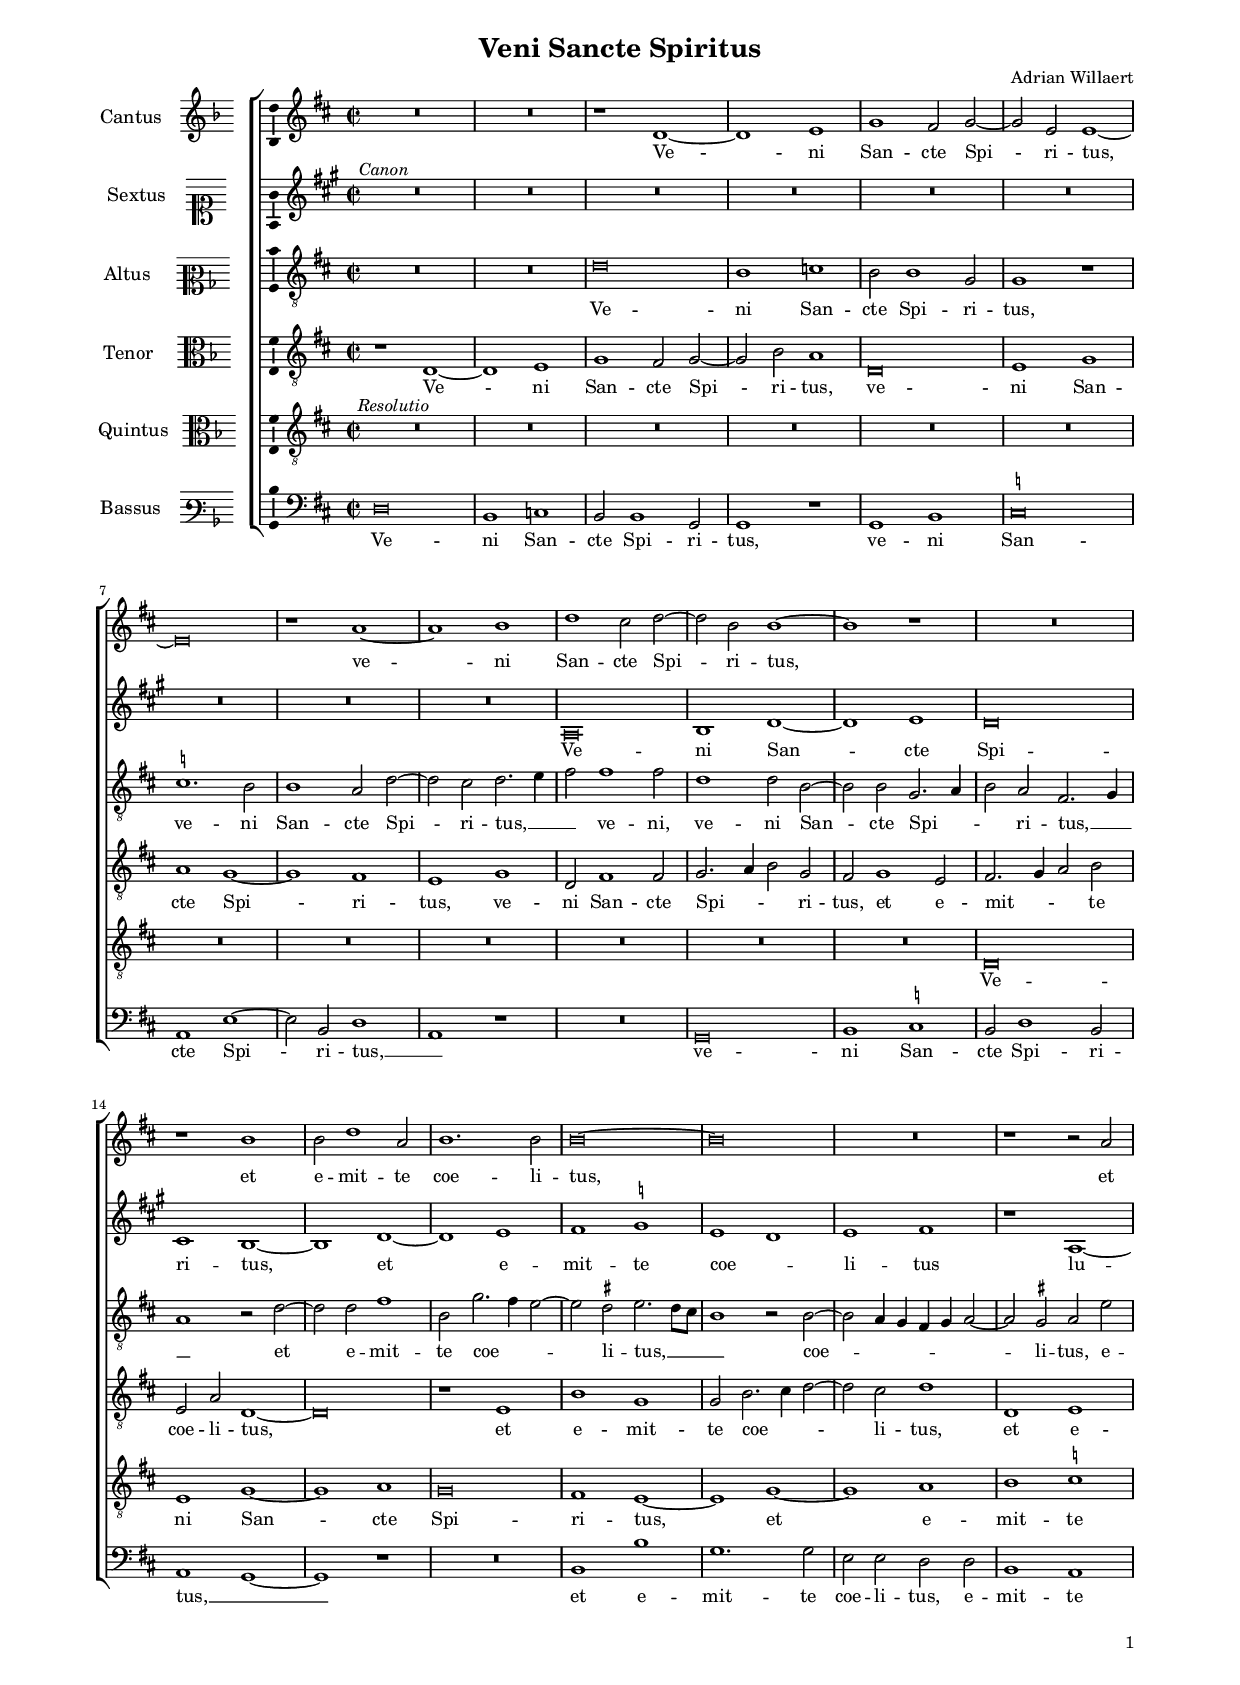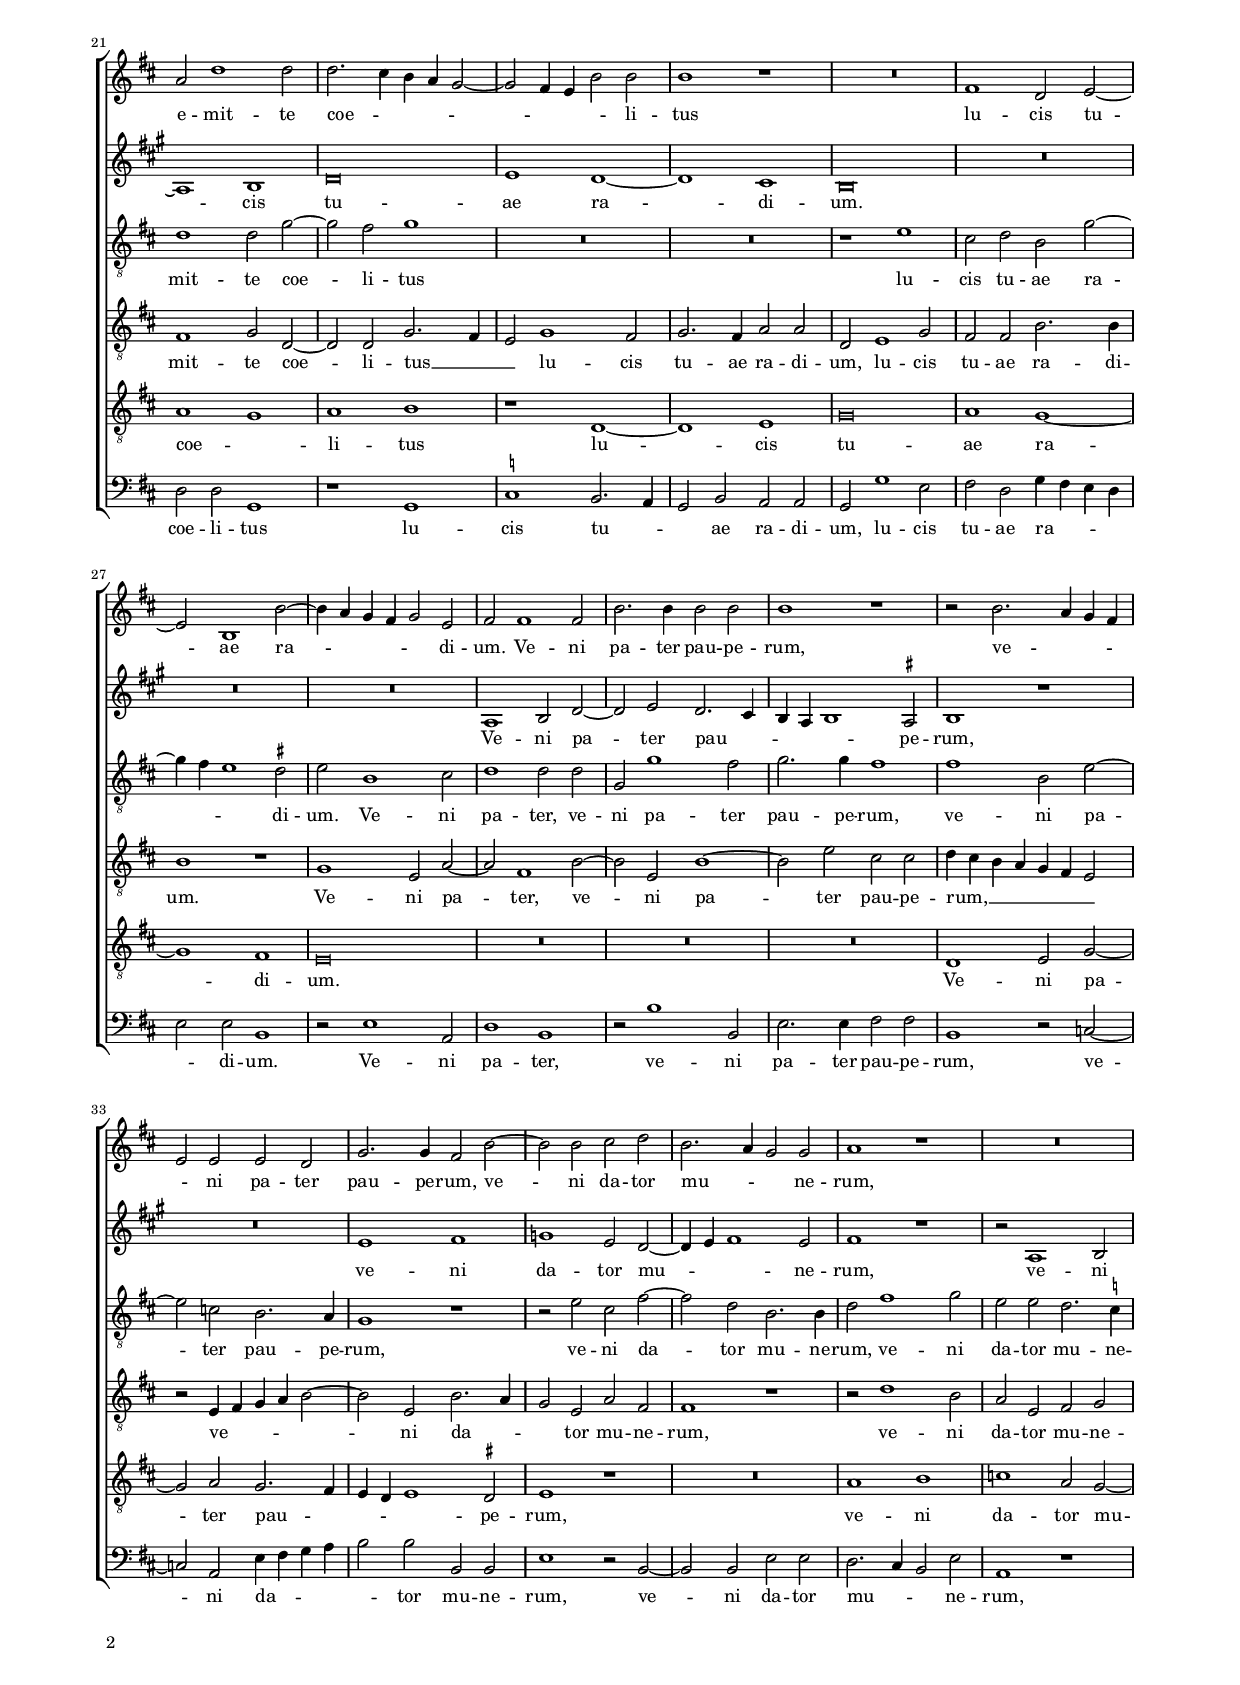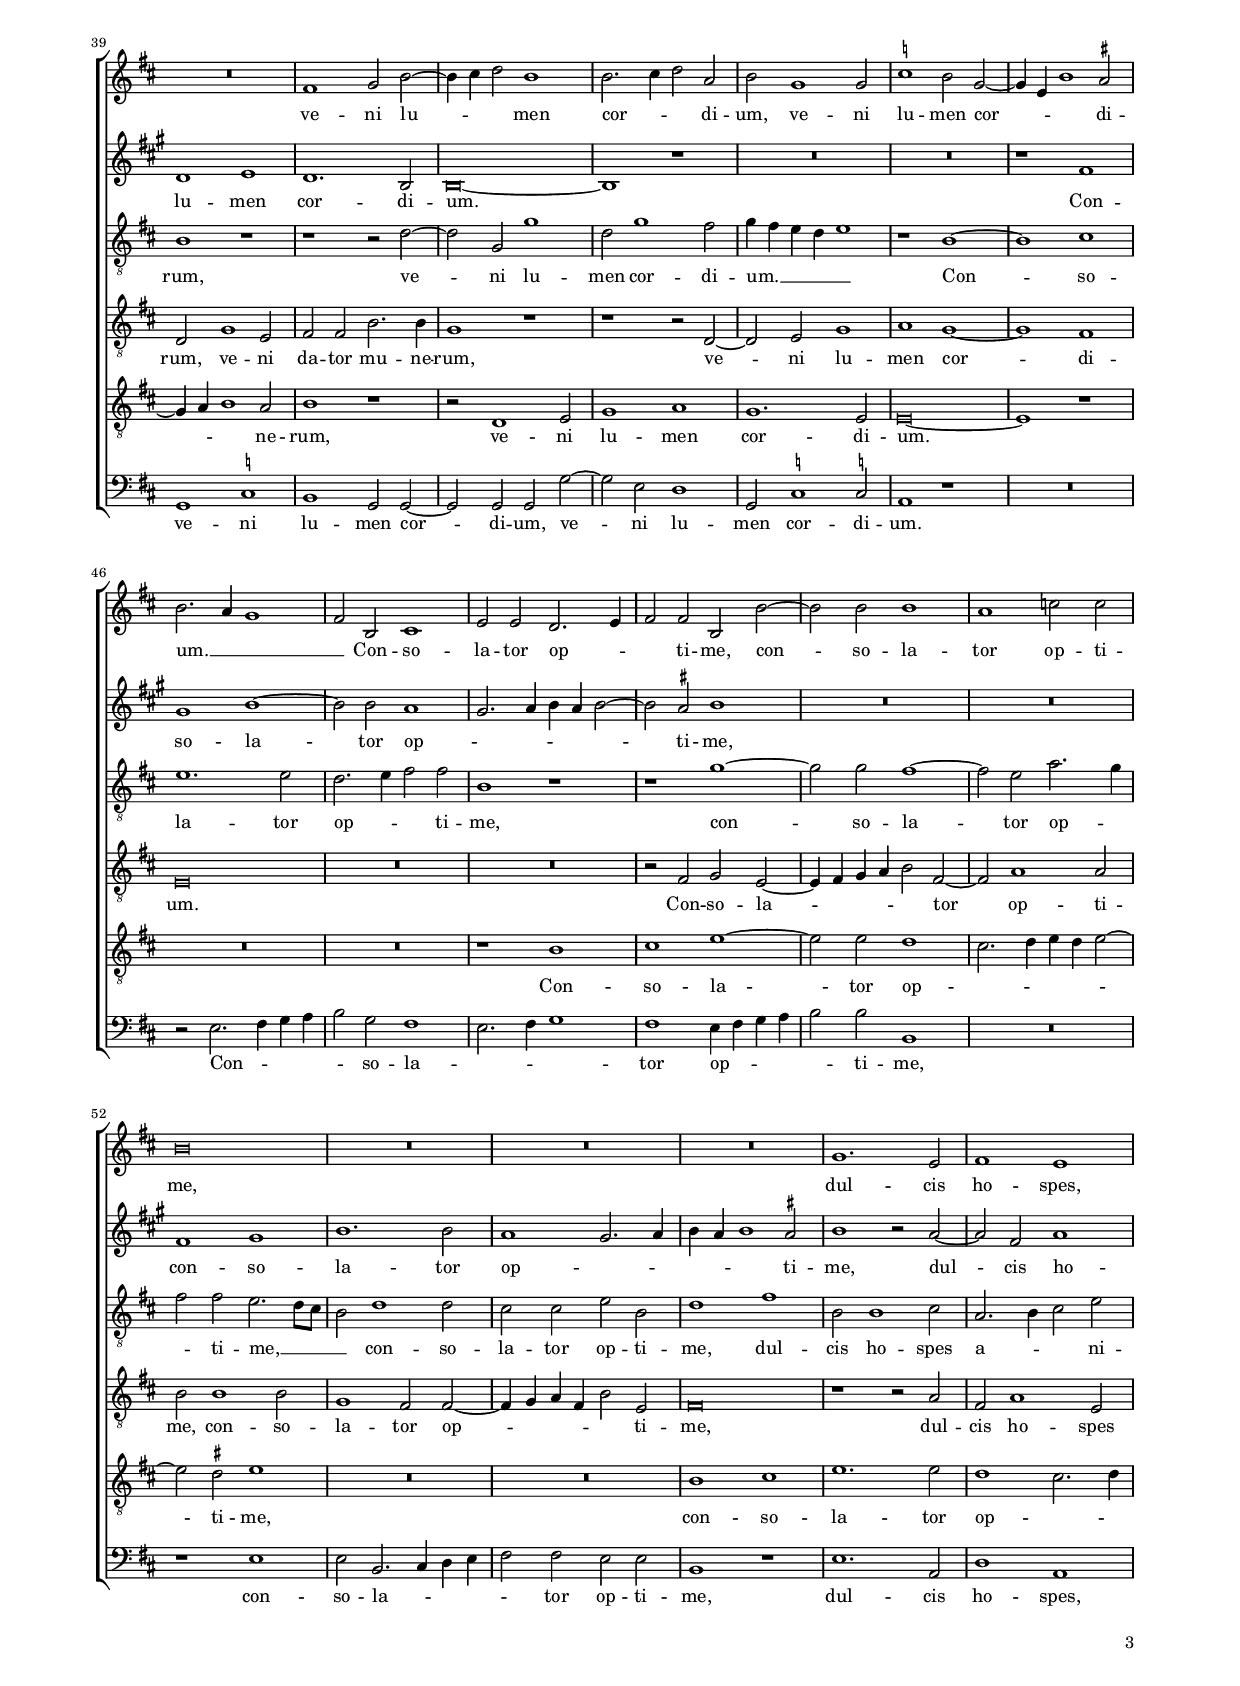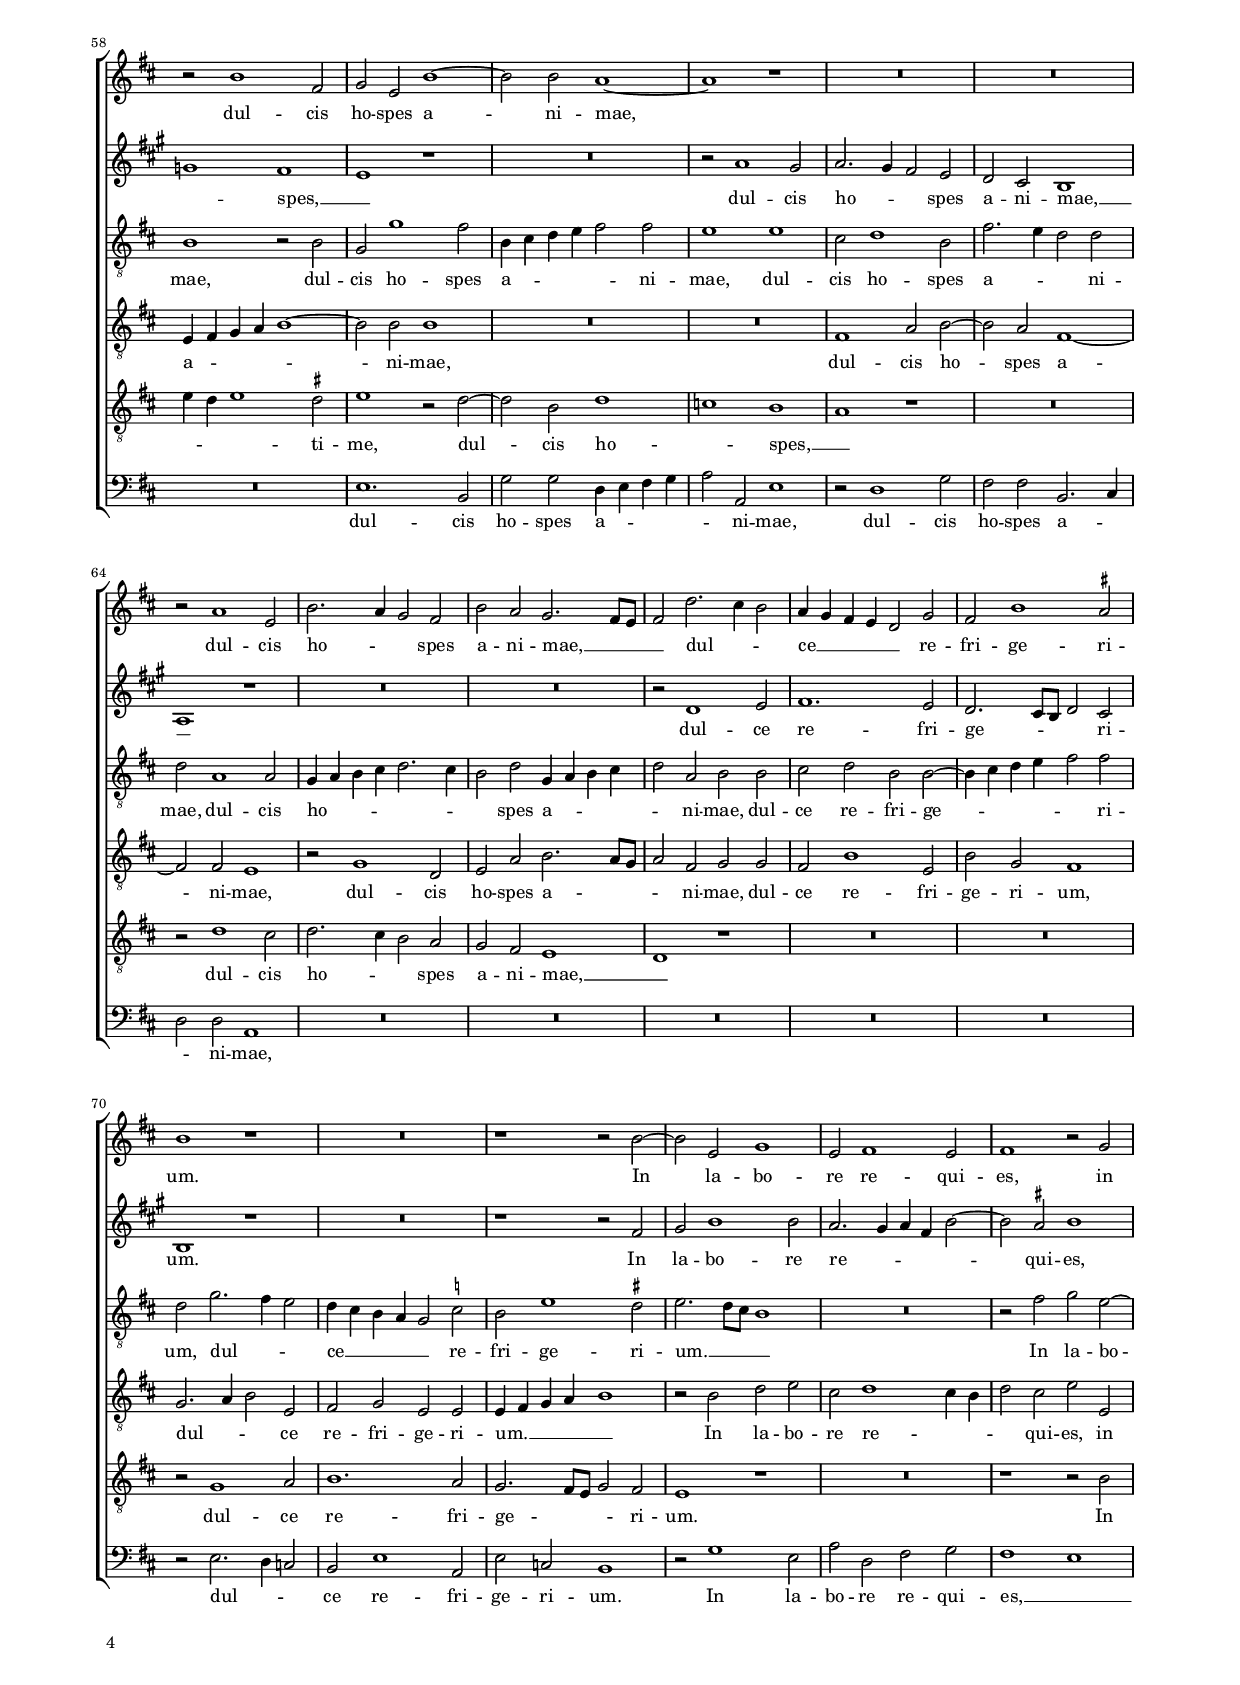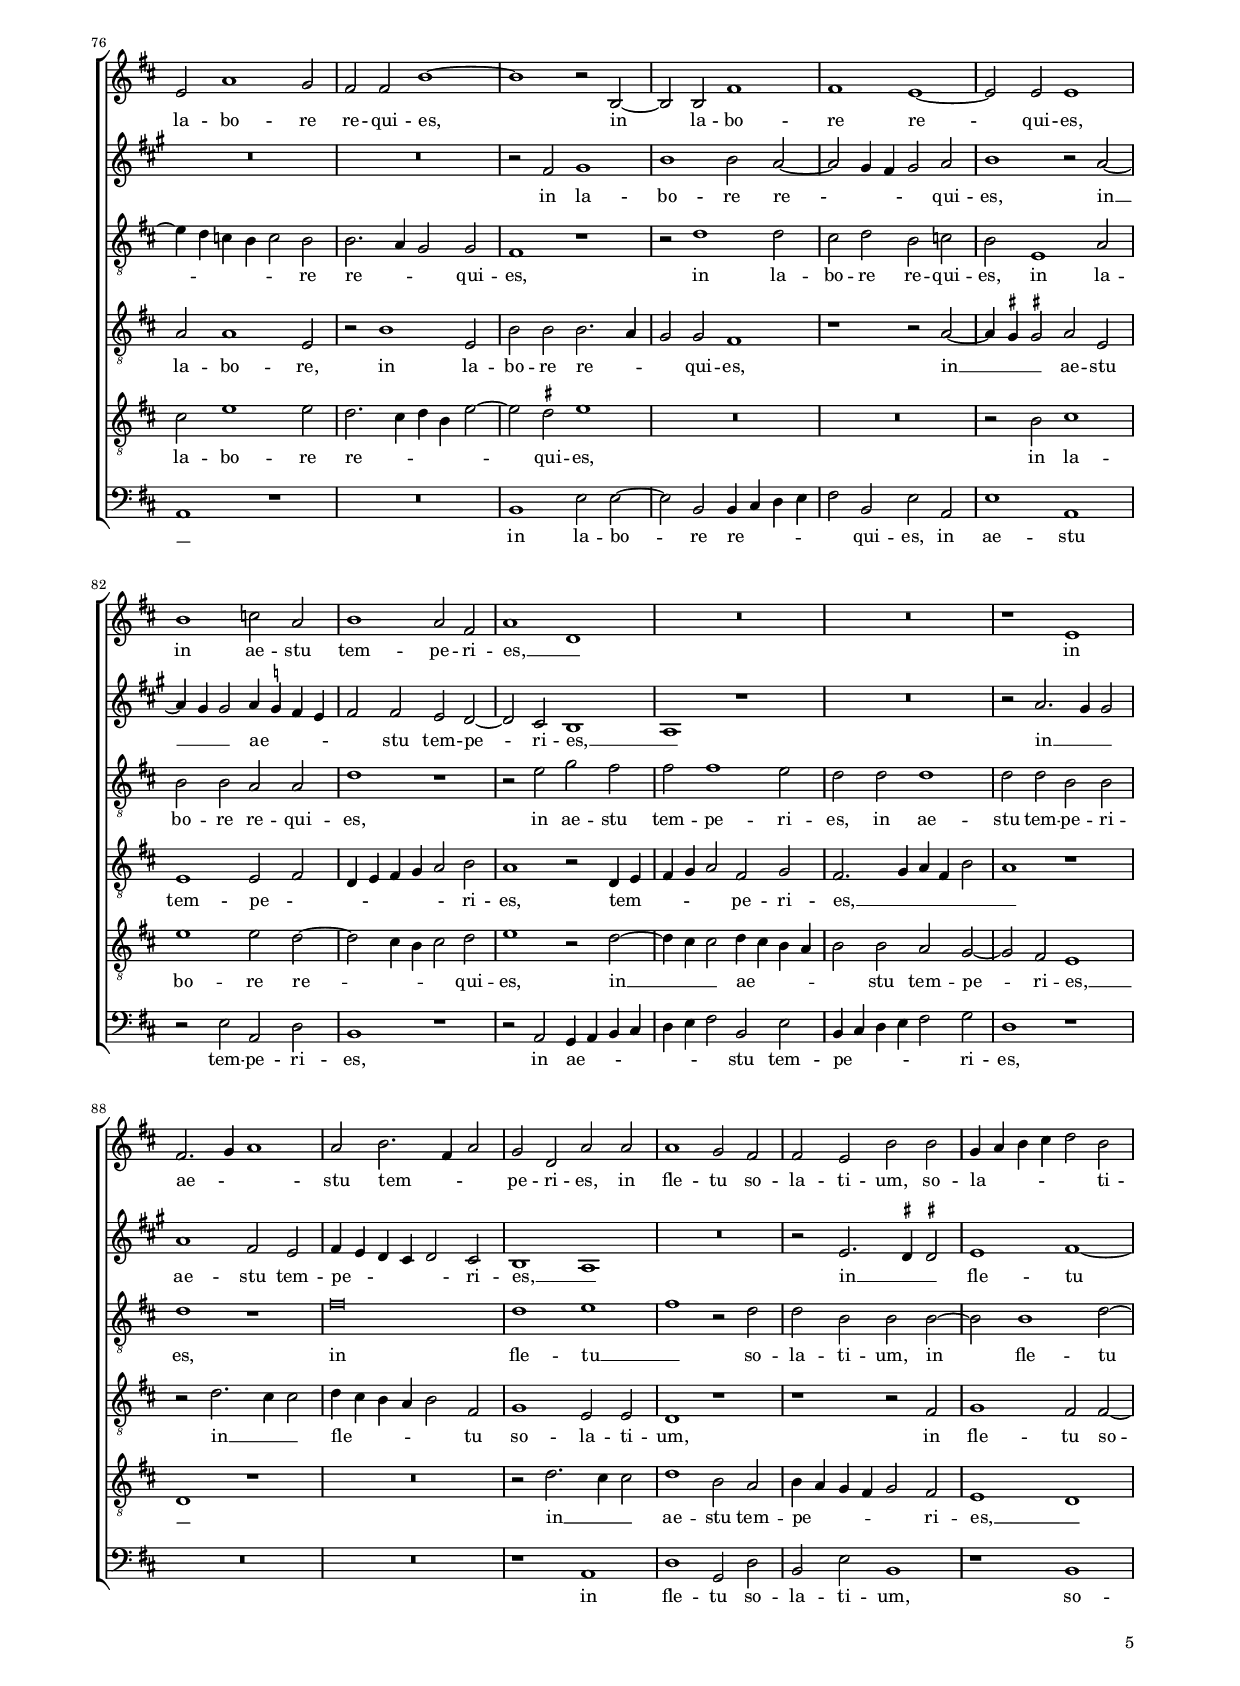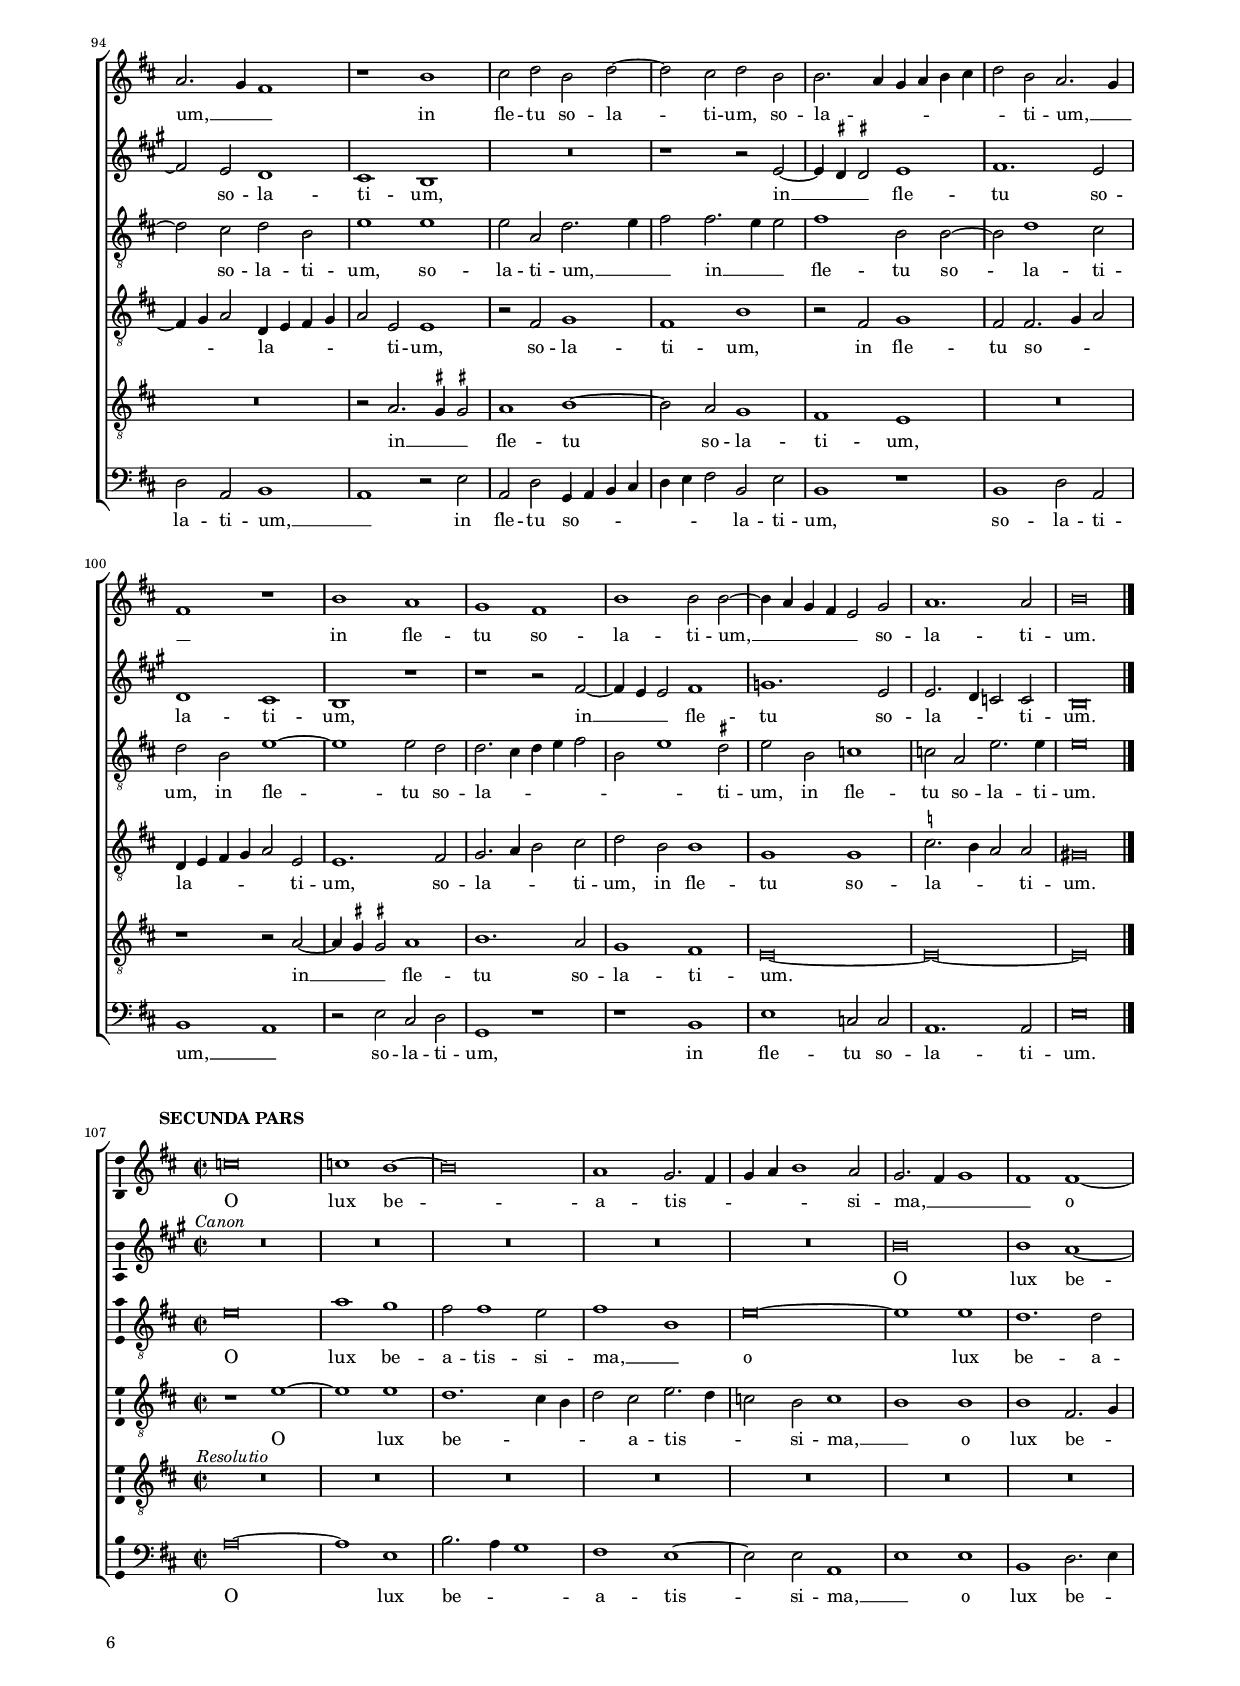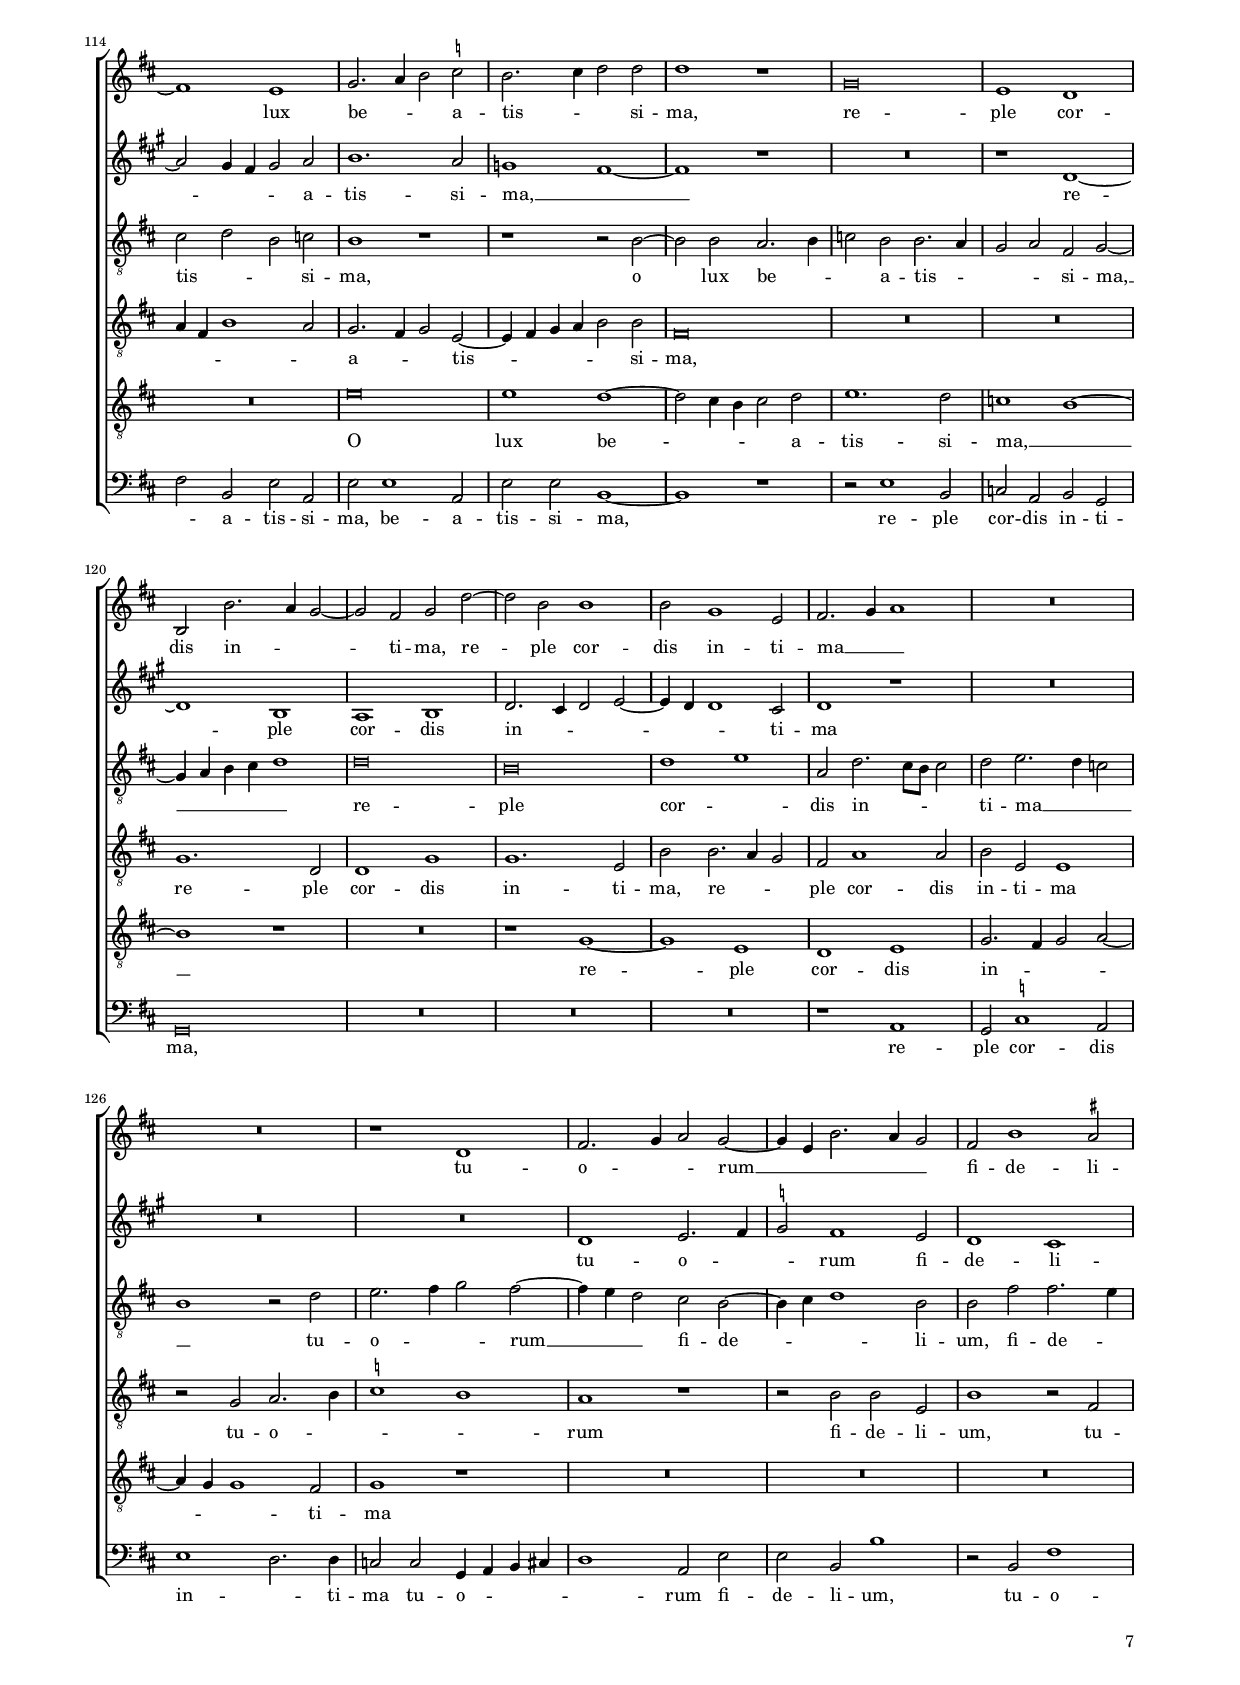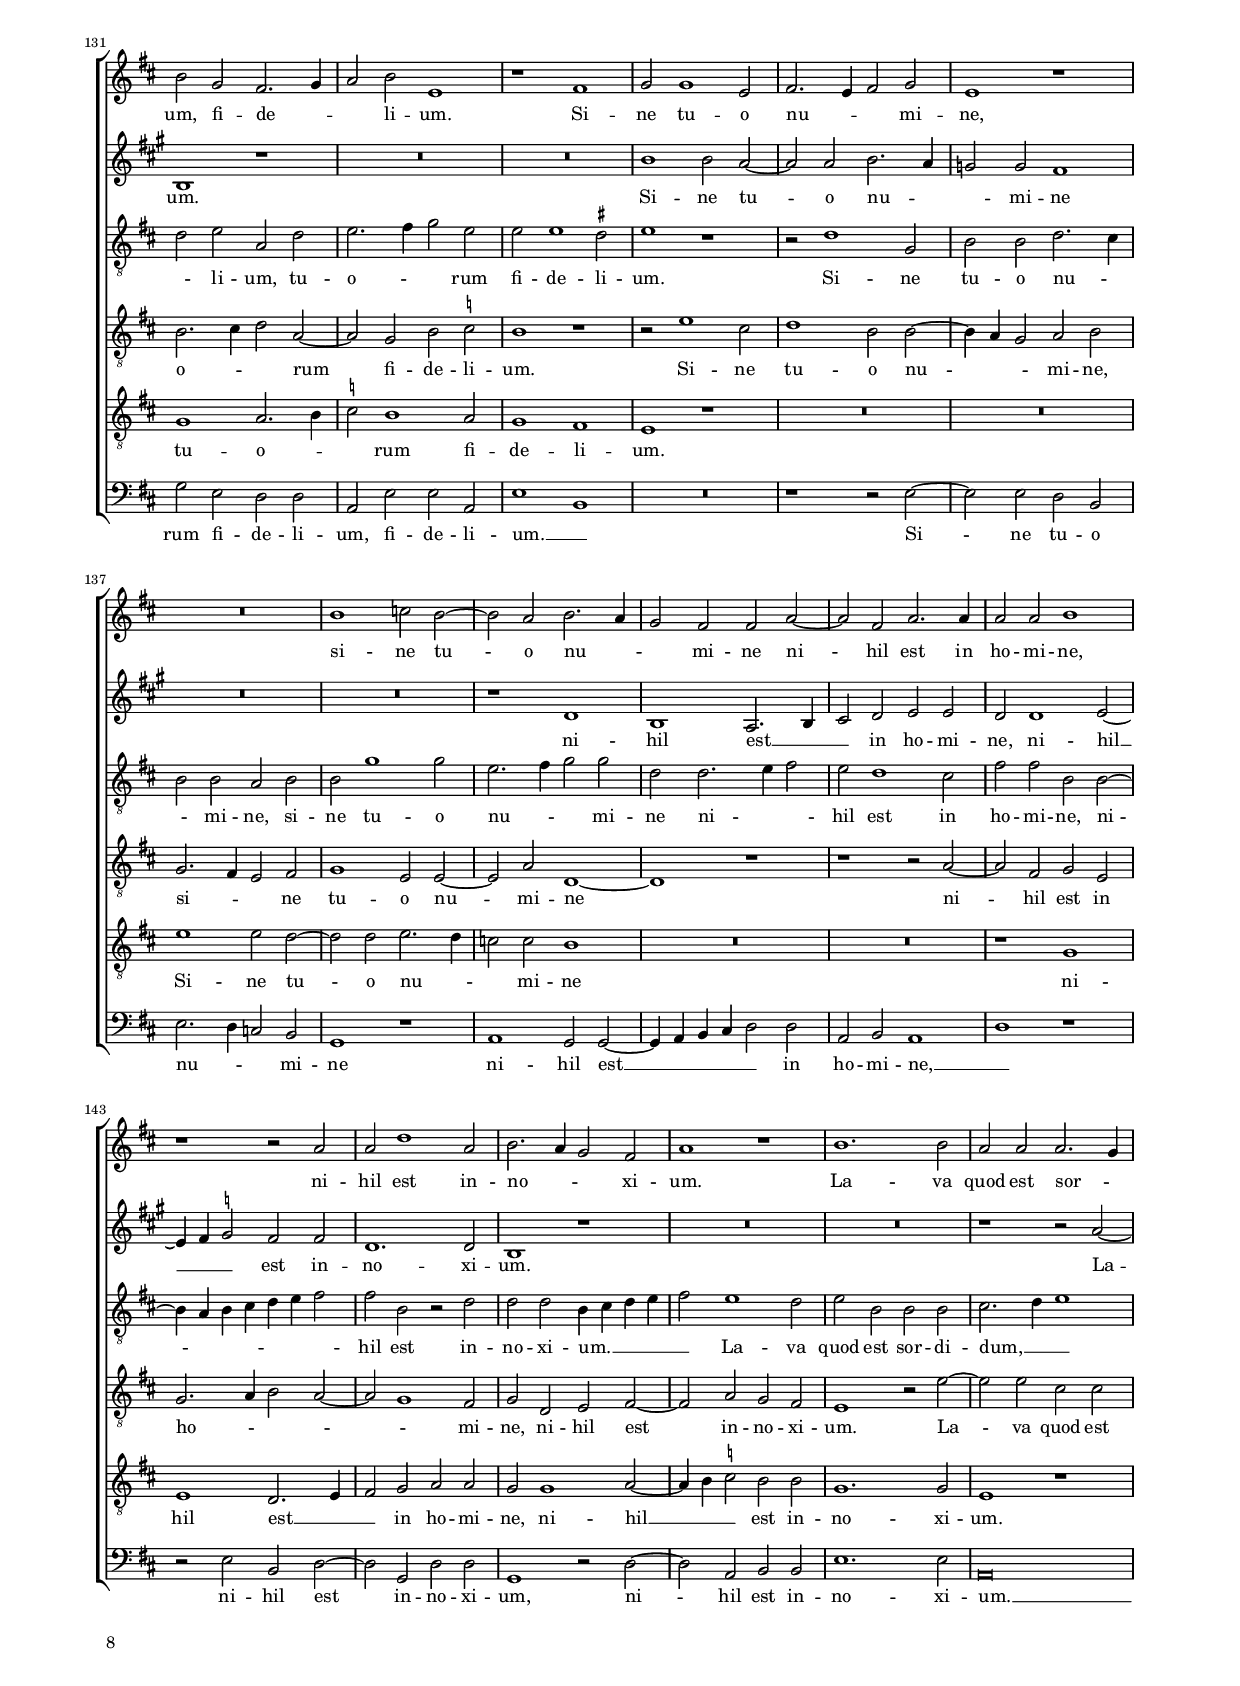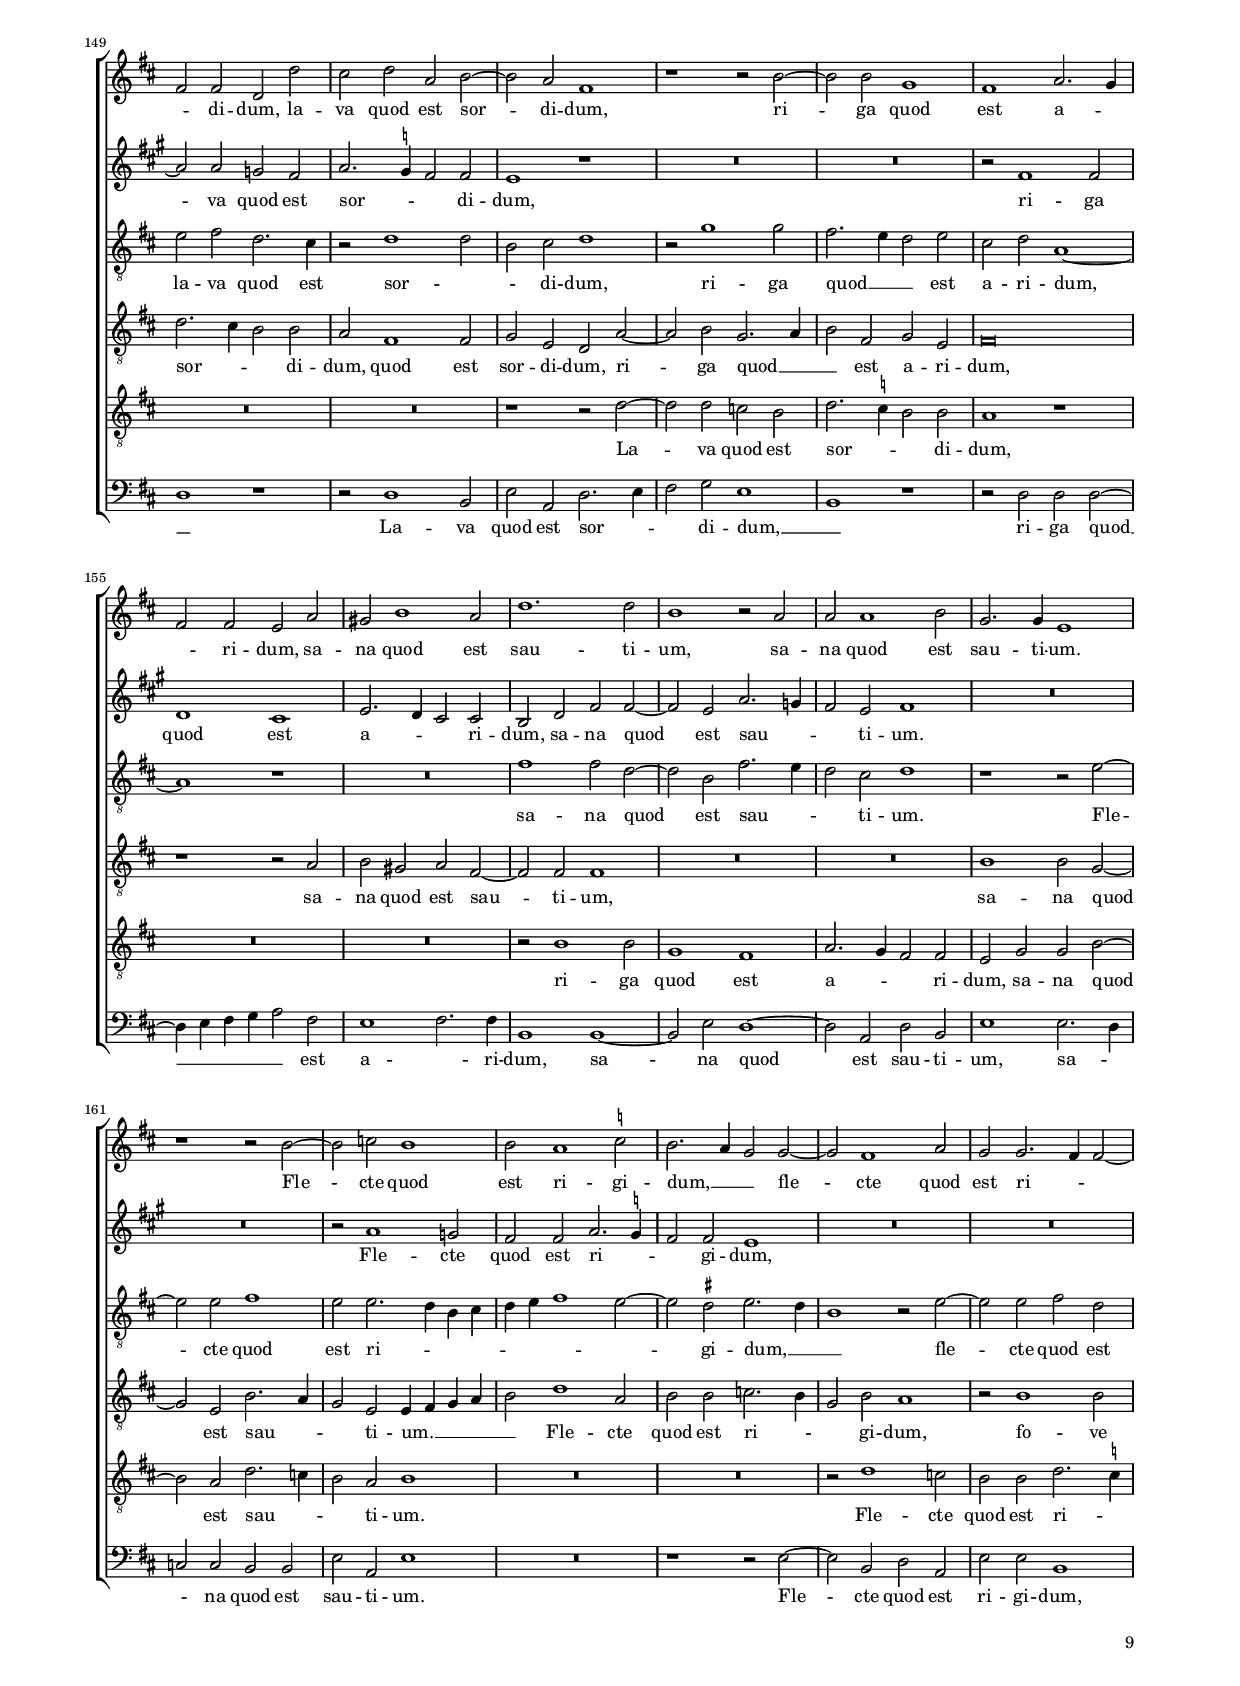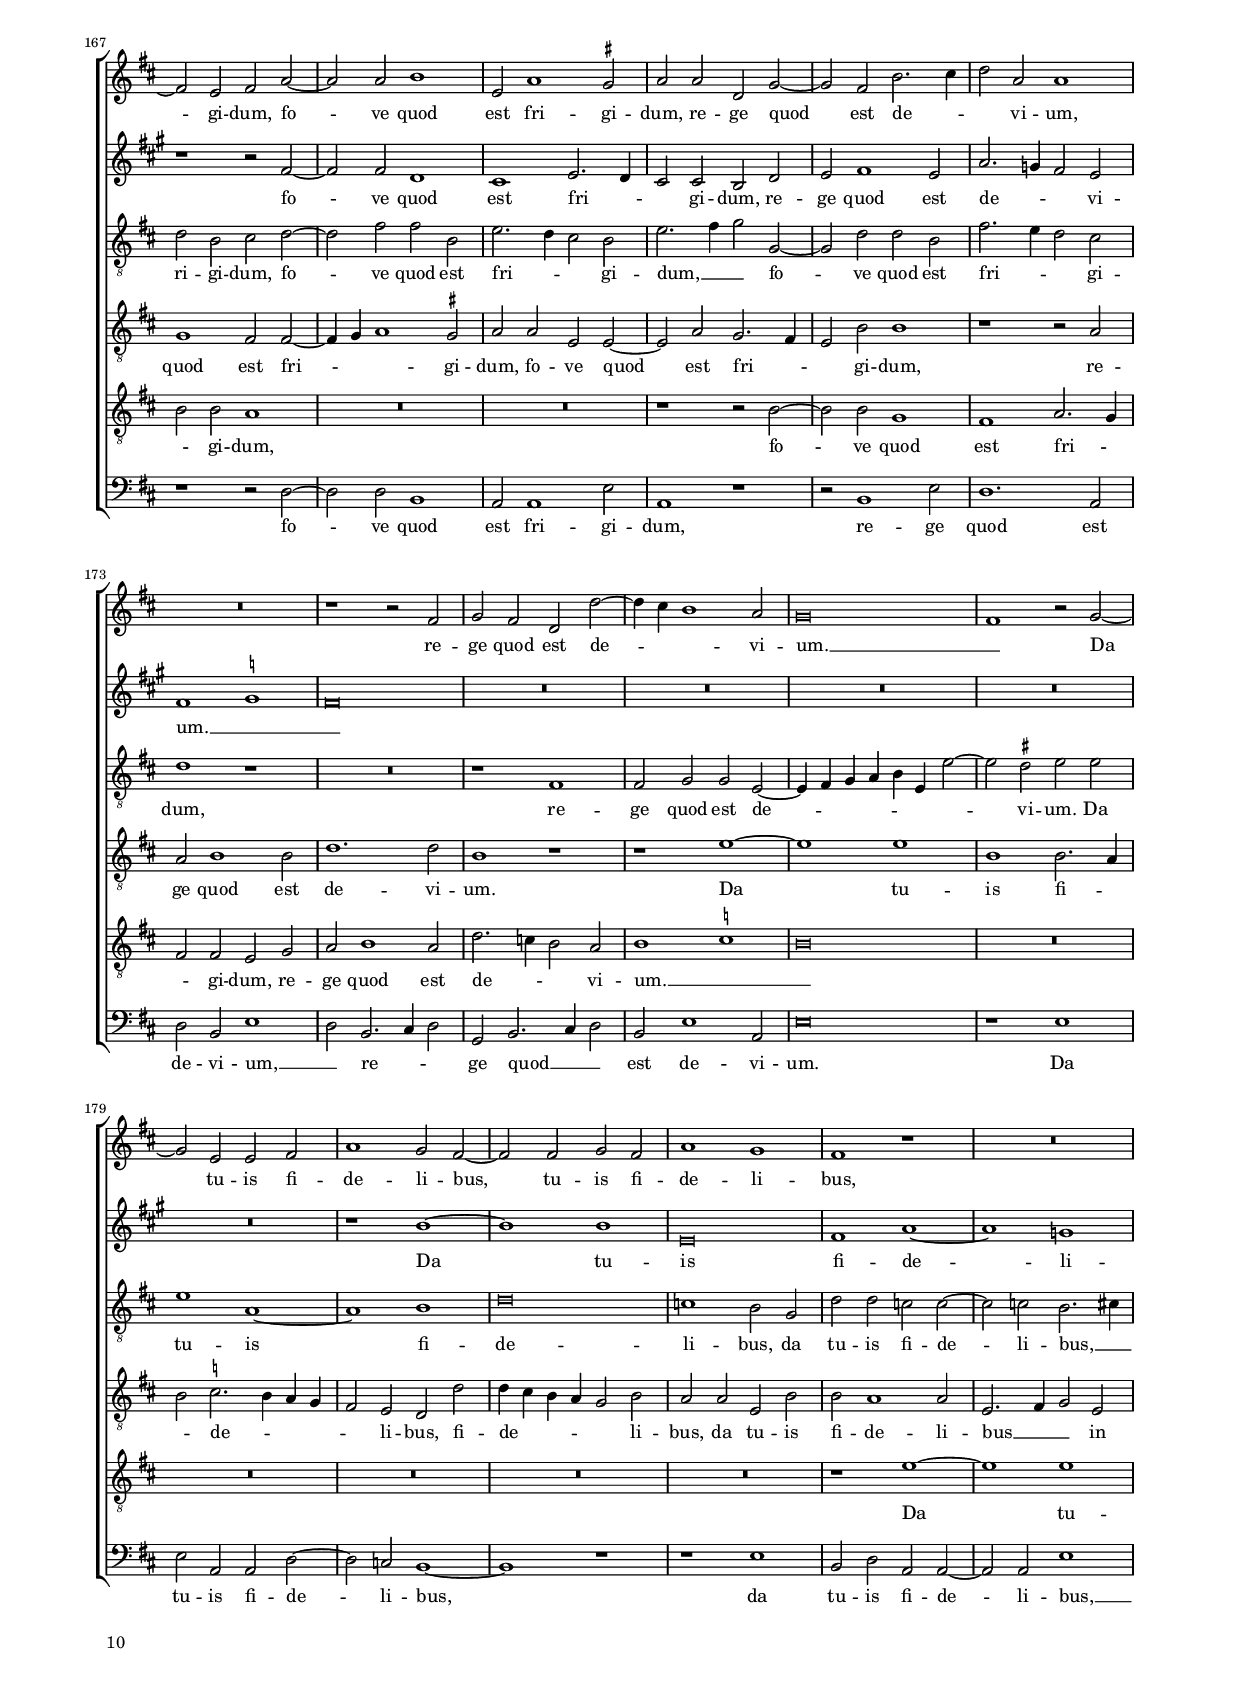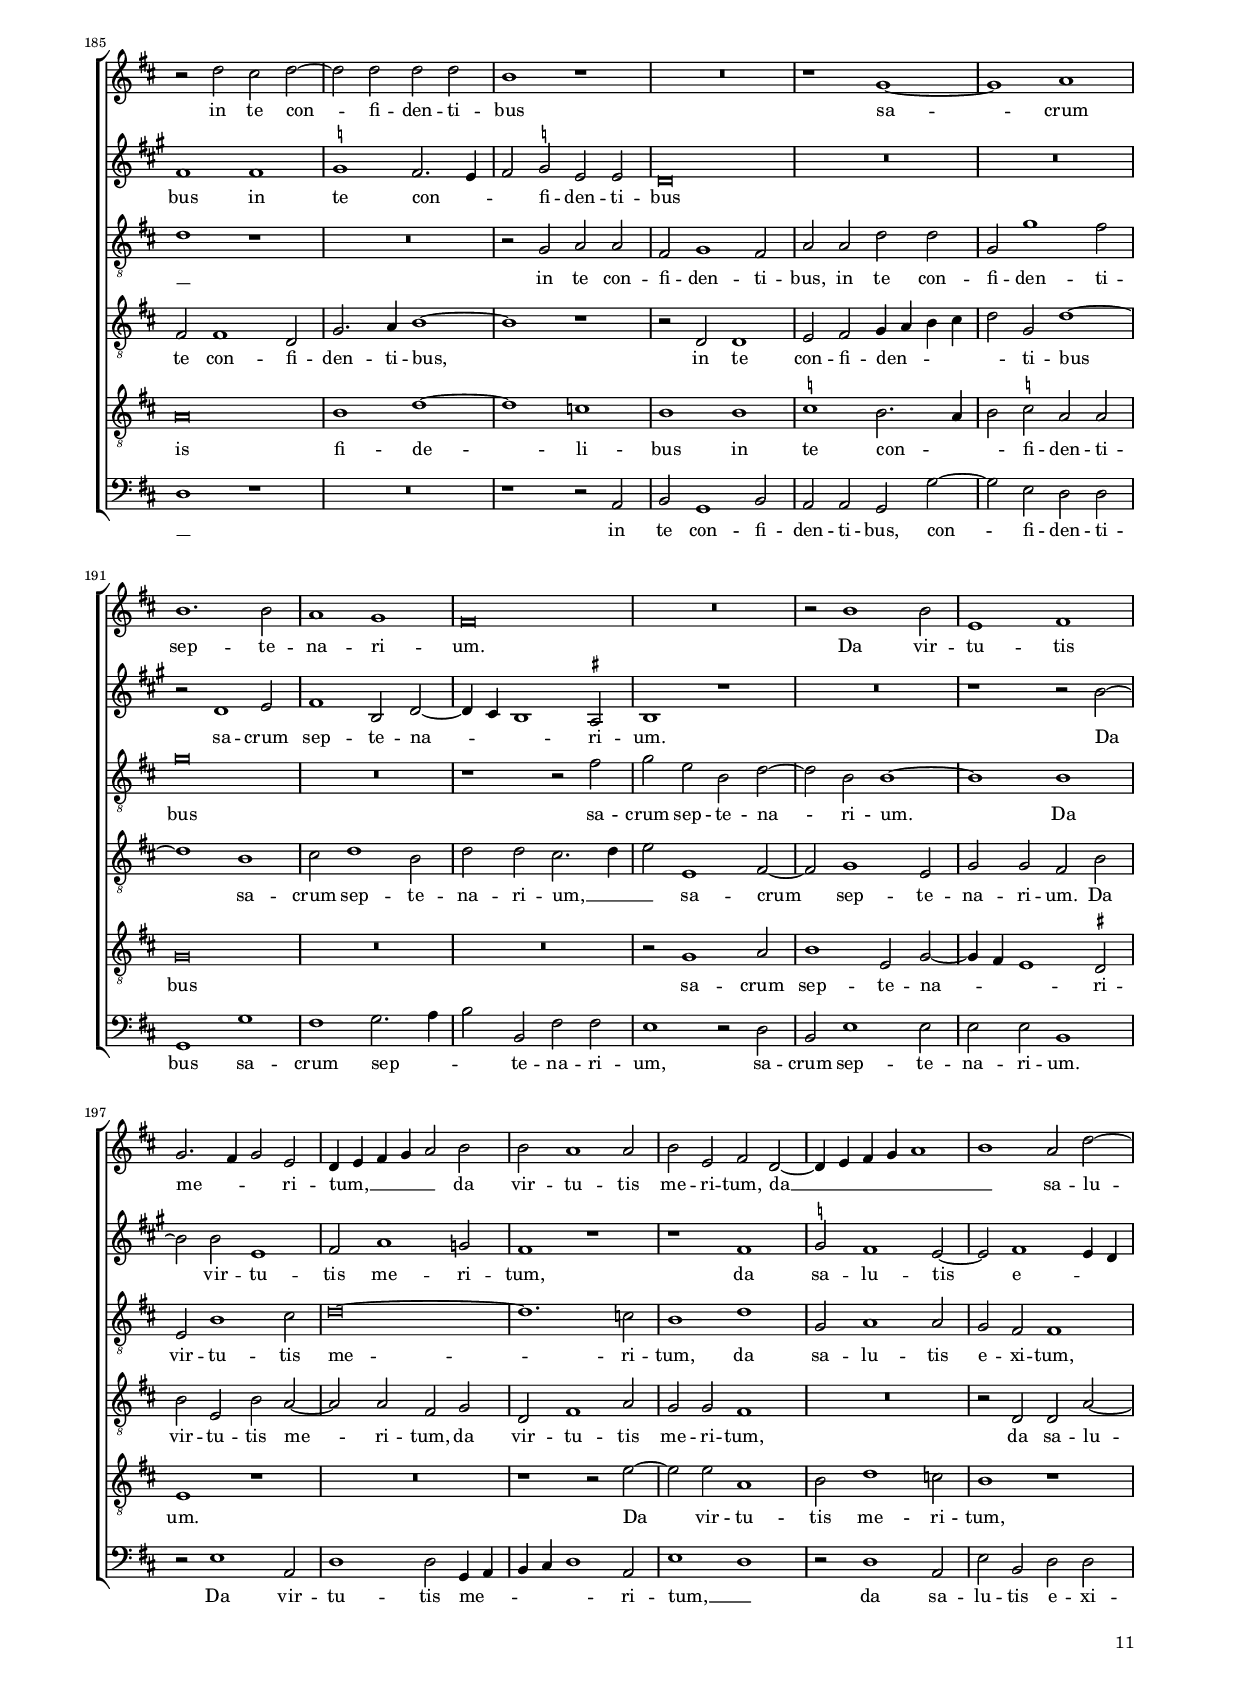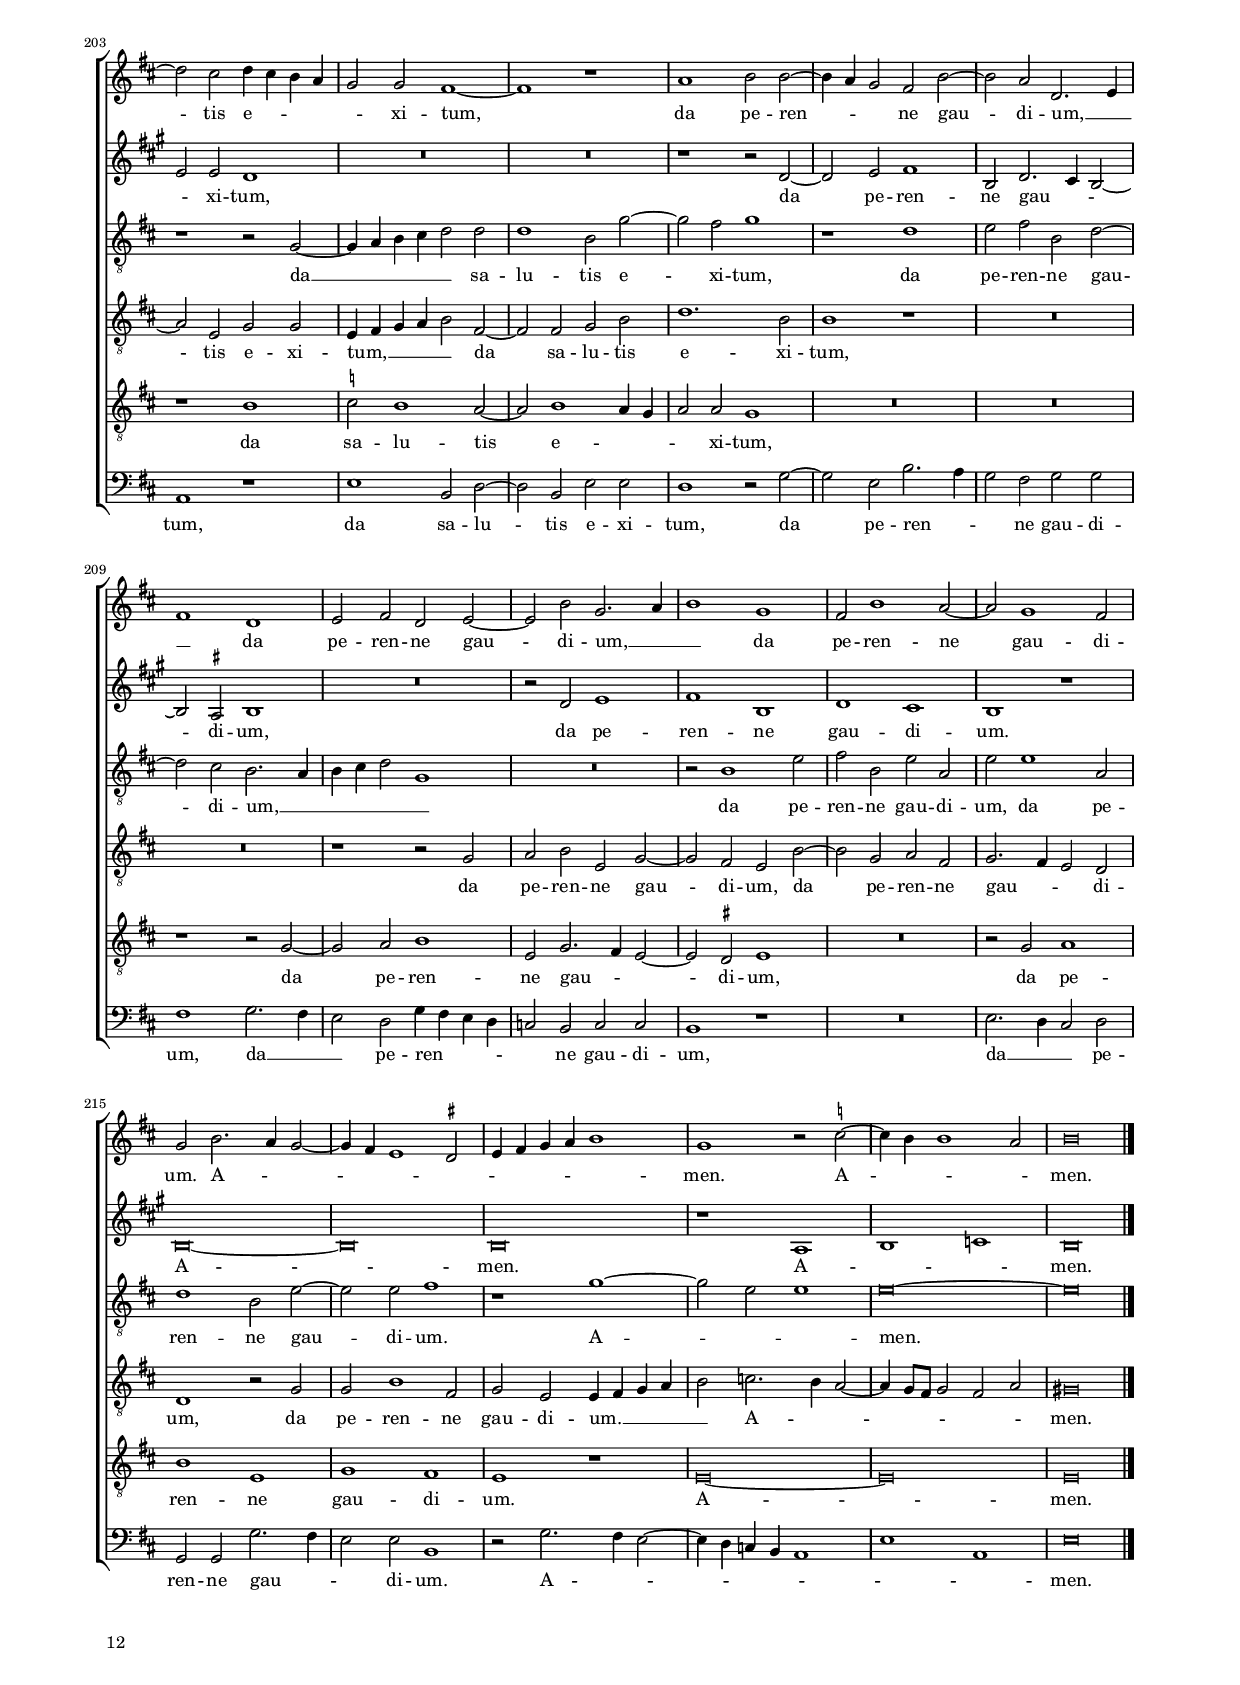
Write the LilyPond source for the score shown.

\header
{
  title="Veni Sancte Spiritus"
  composer="Adrian Willaert"
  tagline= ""
}

\version "2.24.3"
\language deutsch
#(set-global-staff-size 14.6)
% #(set-default-paper-size "letter")
#(ly:set-option 'point-and-click #f)


	ficta = { \once \set suggestAccidentals = ##t }
	
	forget = #(define-music-function (music) (ly:music?) #{
		\accidentalStyle forget
		$music
		\accidentalStyle default
		#})



\paper
	{
	top-margin = 1.4 \cm
	bottom-margin = 0.9 \cm
	left-margin = 1.8 \cm
	right-margin = 1.8 \cm
	ragged-bottom = ##f
	ragged-last-bottom = ##t
	print-page-number = ##f
	score-system-spacing = #'((basic-distance . 16) (minimum-distance . 14) (padding . 5) (strechability . 250))
	system-system-spacing = #'((basic-distance . 16) (minimum-distance . 14) (padding . 5) (strechability . 250))
	systems-per-page = 3
	oddFooterMarkup=\markup   \fill-line { "" \fromproperty #'page:page-number-string }
	evenFooterMarkup=\markup  \fill-line { \fromproperty #'page:page-number-string "" }
	last-bottom-spacing = #'((basic-distance . 12) (minimum-distance . 8) (padding . 4))
%   page-count = 6
%	min-systems-per-page = 3
	}

global = {
	\time 2/2 \set Score.measureLength = #(ly:make-moment 2/1)
	\skip 1*2*106 \bar "|."
	}


incipitcantus = \markup { \score {
	{
	\set Staff.instrumentName = \markup { \fontsize #1 "Cantus" }
	\key f \major
	\clef violin
	s4 \bar ""
	}
	\layout  {
	raggedright = ##t
	indent = 1.6 \cm
	line-width = 2.5 \cm
	\context { \Staff \remove Time_signature_engraver }
	\override Staff.Clef.Y-extent = #'(0 . 0)
	}} \hspace #1 }


incipitsextus = \markup { \score {
	{
	\set Staff.instrumentName = \markup { \fontsize #1 "Sextus" }
	\key c \major
	\clef soprano
	s4 \bar ""
	}
	\layout  {
	raggedright = ##t
	indent = 1.6 \cm
	line-width = 2.5 \cm
	\context { \Staff \remove Time_signature_engraver }
	\override Staff.Clef.Y-extent = #'(0 . 0)
	}} \hspace #1 }
      
      
incipitaltus = \markup { \score {
	{
	\set Staff.instrumentName = \markup { \fontsize #1 "Altus" }
	\key f \major
	\clef mezzosoprano
	s4 \bar ""
	}
	\layout  {
	raggedright = ##t
	indent = 1.6 \cm
	line-width = 2.5 \cm
	\context { \Staff \remove Time_signature_engraver }
	\override Staff.Clef.Y-extent = #'(0 . 0)
	}} \hspace #1 }


incipittenor = \markup { \score {
	{
	\set Staff.instrumentName = \markup { \fontsize #1 "Tenor" }
	\key f \major
	\clef alto
	s4 \bar ""
	}
	\layout  {
	raggedright = ##t
	indent = 1.6 \cm
	line-width = 2.5 \cm
	\context { \Staff \remove Time_signature_engraver }
	\override Staff.Clef.Y-extent = #'(0 . 0)
	}} \hspace #1 }
      
      
incipitquintus = \markup { \score {
	{
	\set Staff.instrumentName = \markup { \fontsize #1 "Quintus" }
	\key f \major
	\clef alto
	s4 \bar ""
	}
	\layout  {
	raggedright = ##t
	indent = 1.6 \cm
	line-width = 2.5 \cm
	\context { \Staff \remove Time_signature_engraver }
	\override Staff.Clef.Y-extent = #'(0 . 0)
	}} \hspace #1 }
      
      
incipitbassus = \markup { \score {
	{
	\set Staff.instrumentName = \markup { \fontsize #1 "Bassus" }
	\key f \major
	\clef varbaritone
	s4 \bar ""
	}
	\layout  {
	raggedright = ##t
	indent = 1.6 \cm
	line-width = 2.5 \cm
	\context { \Staff \remove Time_signature_engraver }
	\override Staff.Clef.Y-extent = #'(0 . 0)
	}} \hspace #1 }


cantus =  \relative c''
	{
	\key f \major
	R\breve
	R\breve
	r1 f,~
	f1 g
%5
	b1 a2 b~ |
	b2 g g1~
	g\breve
	r1 c~
	c1 d
%10
	f1 e2 f~ |
	f2 d d1~
	d1 r
	R\breve
	r1 d
%15
	d2 f1 c2 |
	d1. d2
	d\breve~
	d\breve
	R\breve
%20
	r1 r2 c |
	c2 f1 f2
	f2. e4 d c b2~
	b2 a4 g d'2 d
	d1 r
%25
	R\breve |
	a1 f2 g~
	g2 d1 d'2~
	d4 c b a b2 g
	a2 a1 a2
%30
	d2. d4 d2 d |
	d1 r
	r2 d2. c4 b a
	g2 g g f
	b2. b4 a2 d~
%35
	d2 d e f |	
	d2. c4 b2 b
	c1 r
	R\breve
	R\breve
%40
	a1 b2 d~ |
	d4 e f2 d1
	d2. e4 f2 c
	d2 b1 b2
	\ficta es1 d2 b~
%45
	b4 g d'1 \ficta cis2 |
	d2. c4 b1
	a2 d, e1
	g2 g f2. g4
	a2 a d, d'~
%50
	d2 d d1 |
	c1 es2 es
	d\breve
	R\breve
	R\breve
%55
	R\breve |
	b1. g2
	a1 g
	r2 d'1 a2
	b2 g d'1~
%60
	d2 d c1~ |
	c1 r
	R\breve
	R\breve
	r2 c1 g2
%65
	d'2. c4 b2 a |
	d2 c b2. a8 g
	a2 f'2. e4 d2
	c4 b a g f2 b
	a2 d1 \ficta cis2
%70
	d1 r |
	R\breve
	r1 r2 d~
	d2 g, b1
	g2 a1 g2
%75
	a1 r2 b |
	g2 c1 b2
	a2 a d1~
	d1 r2 d,~
	d2 d a'1
%80
	a1 g~ |
	g2 g g1
	d'1 es2 c
	d1 c2 a
	c1 f,
%85
	R\breve |
	R\breve
	r1 g
	a2. b4 c1
	c2 d2. a4 c2
%90
	b2 f c'2 c |
	c1 b2 a
	a2 g d' d
	b4 c d e f2 d
	c2. b4 a1
%95
	r1 d |
	e2 f d f~
	f2 e f d
	d2. c4 b c d e
	f2 d c2. b4
%100
	a1 r |
	d1 c
	b1 a
	d1 d2 d~
	d4 c b a g2 b
%105
	c1. c2
	d\breve |
	}


sextus = \relative c''
	{
	\key c \major
	R\breve^\markup { \hspace #-7.7 \italic "Canon" }
	R\breve
	R\breve
	R\breve
%5
	R\breve |
	R\breve
	R\breve
	R\breve
	R\breve
%10
	c,\breve |
	d1 f~
	f1 g
	f\breve
	e1 d~
%15
	d1 f~ |
	f1 g
	a1 \ficta b
	g1 f
	g1 a
%20
	r1 c,~ |
	c1 d
	f\breve
	g1 f~
	f1 e
%25
	d\breve |
	R\breve
	R\breve
	R\breve
	c1 d2 f~
%30
	f2 g f2. e4 |
	d4 c d1 \ficta cis2
	d1 r
	R\breve
	g1 a
%35
	b1 g2 f~ |
	f4 g a1 g2
	a1 r
	r2 c,1 d2
	f1 g
%40
	f1. d2 |
	d\breve~
	d1 r
	R\breve
	R\breve
%45
	r1 a' |
	h1 d~
	d2 d c1
	h2. c4 d c d2~
	d2 \ficta cis d1
%50
	R\breve |
	R\breve
	a1 h
	d1. d2
	c1 h2. c4
%55
	d4 c d1 \ficta cis2 |
	d1 r2 c~
	c2 a c1
	b1 a
	g1 r
%60
	R\breve |
	r2 c1 h2
	c2. h4 a2 g
	f2 e d1
	c1 r
%65
	R\breve |
	R\breve
	r2 f1 g2
	a1. g2
	f2. e8 d f2 e
%70
	d1 r |
	R\breve
	r1 r2 a'
	h2 d1 d2
	c2. h4 c a d2~
%75
	d2 \ficta cis d1 |
	R\breve
	R\breve
	r2 a h1
	d1 d2 c~
%80
	c2 h4 a h2 c |
	d1 r2 c~
	c4 h h2 c4 \ficta b a g
	a2 a g f~
	f2 e d1
%85
	c1 r |
	R\breve
	r2 c'2. h4 h2
	c1 a2 g
	a4 g f e f2 e
%90
	d1 c |
	R\breve
	r2 g'2. \ficta fis4 \ficta fis!2
	g1 a~
	a2 g f1
%95
	e1 d |
	R\breve
	r1 r2 g~
	g4 \ficta fis \ficta fis!2 g1
	a1. g2
%100
	f1 e |
	d1 r
	r1 r2 a'~
	a4 g g2 a1
	b1. g2
%105
	g2. f4 es2 es |
	d\breve |
	}


altus =  \relative c'
	{
	\key f \major
	R\breve	
	R\breve
	f\breve
	d1 es
%5
	d2 d1 b2 |
	b1 r
	\ficta es1. d2
	d1 c2 f~
	f2 e f2. g4
%10
	a2 a1 a2 |
	f1 f2 d~
	d2 d b2. c4
	d2 c a2. b4
	c1 r2 f~
%15
	f2 f a1 |
	d,2 b'2. a4 g2~
	g2 \ficta fis g2. \forget f8 e
	d1 r2 d~
	d2 c4 b a b c2~
%20
	c2 \ficta h c g' |
	f1 f2 b~
	b2 a b1
	R\breve
	R\breve
%25
	r1 g |
	e2 f d b'~
	b4 a g1 \ficta fis2
	g2 d1 e2
	f1 f2 f
%30
	b,2 b'1 a2 |
	b2. b4 a1
	a1 d,2 g~
	g2 es d2. c4
	b1 r
%35
	r2 g' e a~ |
	a2 f d2. d4
	f2 a1 b2
	g2 g f2. \ficta es4
	d1 r
%40
	r1 r2 f~ |
	f2 b, b'1
	f2 b1 a2
	b4 a g f g1
	r1 d~
%45
	d1 e |
	g1. g2
	f2. g4 a2 a
	d,1 r
	r1 b'~
%50
	b2 b a1~ |
	a2 g c2. b4
	a2 a g2. f8 e
	d2 f1 f2
	e2 e g d
	f1 a
%55
	d,2 d1 e2 |
	c2. d4 e2 g
	d1 r2 d
	b2 b'1 a2
	d,4 e f g a2 a
%60
	g1 g |
	e2 f1 d2
	a'2. g4 f2 f
	f2 c1 c2
	b4 c d e f2. e4
%65
	d2 f b,4 c d e |
	f2 c d d
	e2 f d d~
	d4 e f g a2 a
	f2 b2. a4 g2
%70
	f4 e d c b2 \ficta es |
	d2 g1 \ficta fis2
	g2. f8 e d1
	R\breve
	r2 a' b g~
%75
	g4 f es d es2 d |
	d2. c4 b2 b
	a1 r
	r2 f'1 f2
	e2 f d es
%80
	d2 g,1 c2 |
	d2 d c c
	f1 r
	r2 g b a
	a2 a1 g2
%85
	f2 f f1 |
	f2 f d d
	f1 r
	a\breve
	f1 g
%90
	a1 r2 f |
	f2 d d d~
	d2 d1 f2~
	f2 e f d
	g1 g
%95
	g2 c, f2. g4 |
	a2 a2. g4 g2
	a1 d,2 d~
	d2 f1 e2
	f2 d g1~
%100
	g1 g2 f |
	f2. e4 f g a2
	d,2 g1 \ficta fis2
	g2 d es1
	es2 c g'2. g4
%105
	g\breve |	
	}


tenor =  \relative c'
	{
	\key f \major
	r1 f,~
	f1 g
	b1 a2 b~
	b2 d c1
%5
	f,\breve |
	g1 b
	c1 b~
	b1 a
	g1 b
%10
	f2 a1 a2 |
	b2. c4 d2 b
	a2 b1 g2
	a2. b4 c2 d
	g,2 c f,1~
%15
	f\breve |
	r1 g
	d'1 b
	b2 d2. e4 f2~
	f2 e f1
%20
	f,1 g |
	a1 b2 f~
	f2 f b2. a4
	g2 b1 a2
	b2. a4 c2 c
%25
	f,2 g1 b2 |
	a2 a d2. d4
	d1 r
	b1 g2 c~
	c2 a1 d2~
%30
	d2 g, d'1~ |
	d2 g e e
	f4 e d c b a g2
	r2 g4 a b c d2~
	d2 g, d'2. c4
%35
	b2 g c a |
	a1 r
	r2 f'1 d2
	c2 g a b
	f2 b1 g2
%40
	a2 a d2. d4 |
	b1 r
	r1 r2 f~
	f2 g b1
	c1 b~
%45
	b1 a |
	g\breve
	R\breve
	R\breve
	r2 a b g~
%50
	g4 a b c d2 a~ |
	a2 c1 c2
	d2 d1 d2
	b1 a2 a~
	a4 b c a d2 g,
%55
	a\breve |
	r1 r2 c
	a2 c1 g2
	g4 a b c d1~
	d2 d d1
%60
	R\breve |
	R\breve
	a1 c2 d~
	d2 c a1~
	a2 a g1
%65
	r2 b1 f2 |
	g2 c d2. c8 b
	c2 a b b
	a2 d1 g,2
	d'2 b a1
%70
	b2. c4 d2 g, |
	a2 b g g
	g4 a b c d1
	r2 d f g
	e2 f1 e4 d
%75
	f2 e g g, |
	c2 c1 g2
	r2 d'1 g,2
	d'2 d d2. c4
	b2 b a1
%80
	r1 r2 c~ |
	c4 \ficta h \ficta h!2 c g
	g1 g2 a
	f4 g a b c2 d
	c1 r2 f,4 g
%85
	a4 b c2 a b |
	a2. b4 c a d2
	c1 r
	r2 f2. e4 e2
	f4 e d c d2 a
%90
	b1 g2 g |
	f1 r
	r1 r2 a
	b1 a2 a~
	a4 b c2 f,4 g a b
%95
	c2 g g1 |
	r2 a b1
	a1 d
	r2 a b1
	a2 a2. b4 c2
%100
	f,4 g a b c2 g |
	g1. a2
	b2. c4 d2 e
	f2 d d1
	b1 b
%105
	\ficta es2. d4 c2 c
	h\breve |	
	}


quintus  =  \relative c'
	{
	\key f \major
	R\breve^\markup { \hspace #-6.2 \italic "Resolutio" }
	R\breve
	R\breve
	R\breve
%5
	R\breve |
	R\breve
	R\breve
	R\breve
	R\breve
%10
	R\breve |
	R\breve
	R\breve
	f,\breve
	g1 b~
%15
	b1 c |
	b\breve
	a1 g~
	g1 b~
	b1 c
%20
	d1 \ficta es |
	c1 b
	c1 d
	r1 f,~
	f1 g
%25
	b\breve |
	c1 b~
	b1 a
	g\breve
	R\breve
%30
	R\breve |
	R\breve
	f1 g2 b~
	b2 c b2. a4
	g4 f g1 \ficta fis2
%35
	g1 r |
	R\breve
	c1 d
	es1 c2 b~
	b4 c d1 c2
%40
	d1 r |
	r2 f,1 g2
	b1 c
	b1. g2
	g\breve~
%45
	g1 r |
	R\breve
	R\breve
	r1 d'
	e1 g~
%50
	g2 g f1 |
	e2. f4 g f g2~
	g2 \ficta fis g1
	R\breve
	R\breve
%55
	d1 e |
	g1. g2
	f1 e2. f4
	g4 f g1 \ficta fis2
	g1 r2 f~
%60
	f2 d f1 |	
	es1 d
	c1 r
	R\breve
	r2 f1 e2
%65
	f2. e4 d2 c |
	b2 a g1
	f1 r
	R\breve
	R\breve
%70
	r2 b1 c2 |
	d1. c2
	b2. a8 g b2 a
	g1 r
	R\breve
%75
	r1 r2 d' |
	e2 g1 g2
	f2. e4 f4 d g2~
	g2 \ficta fis g1
	R\breve
%80
	R\breve |
	r2 d e1
	g1 g2 f~
	f2 e4 d e2 f
	g1 r2 f~
%85
	f4 e e2 f4 e d c |
	d2 d c b~
	b2 a g1
	f1 r
	R\breve
%90
	r2 f'2. e4 e2 |
	f1 d2 c
	d4 c b a b2 a
	g1 f
	R\breve
%95
	r2 c'2. \ficta h4 \ficta h!2 |
	c1 d~
	d2 c b1
	a1 g
	R\breve
%100
	r1 r2 c~ |
	c4 \ficta h \ficta h!2 c1
	d1. c2
	b1 a
	g\breve~
%105
	g\breve~
	g\breve |
	}


bassus  =  \relative c
	{
	\key f \major	
	f\breve
	d1 es
	d2 d1 b2
	b1 r
%5
	b1 d |
	\ficta es\breve
	c1 g'~
	g2 d f1
	c1 r
%10
	R\breve |
	b\breve
	d1 \ficta es
	d2 f1 d2
	c1 b~
%15
	b1 r |
	R\breve
	d1 d'
	b1. b2
	g2 g f f
%20
	d1 c |
	f2 f b,1
	r1 b
	\ficta es1 d2. c4
	b2 d c c
%25
	b2 b'1 g2 |
	a2 f b4 a g f
	g2 g d1
	r2 g1 c,2
	f1 d
%30
	r2 d'1 d,2 |
	g2. g4 a2 a
	d,1 r2 es~
	es2 c g'4 a b c
	d2 d d, d
%35
	g1 r2 d~ |
	d2 d g g
	f2. e4 d2 g
	c,1 r
	b1 \ficta es
%40
	d1 b2 b~ |
	b2 b b b'~
	b2 g f1
	b,2 \ficta es1 \ficta es!2
	c1 r
%45
	R\breve |
	r2 g'2. a4 b c
	d2 b a1
	g2. a4 b1
	a1 g4 a b c
%50
	d2 d d,1 |
	R\breve
	r1 g
	g2 d2. e4 f g
	a2 a g g
%55
	d1 r |
	g1. c,2
	f1 c
	R\breve
	g'1. d2
%60
	b'2 b f4 g a b |
	c2 c, g'1
	r2 f1 b2
	a2 a d,2. e4
	f2 f c1
%65
	R\breve |
	R\breve
	R\breve
	R\breve
	R\breve
%70
	r2 g'2. f4 es2 |
	d2 g1 c,2
	g'2 es d1
	r2 b'1 g2
	c2 f, a b
%75
	a1 g |
	c,1 r
	R\breve
	d1 g2 g~
	g2 d d4 e f g
%80
	a2 d, g c, |
	g'1 c,
	r2 g' c, f
	d1 r
	r2 c b4 c d e
%85
	f4 g a2 d, g |
	d4 e f g a2 b
	f1 r
	R\breve
	R\breve
%90
	r1 c |
	f1 b,2 f'
	d2 g d1
	r1 d
	f2 c d1
%95
	c1 r2 g' |
	c,2 f b,4 c d e
	f4 g a2 d, g
	d1 r
	d1 f2 c
%100
	d1 c |
	r2 g' e f
	b,1 r
	r1 d
	g1 es2 es
%105
	c1. c2 |
	g'\breve |
	}


lyricscantus = \lyricmode {
	Ve -- ni San -- cte Spi -- ri -- tus,
	ve -- ni San -- cte Spi -- ri -- tus,
	et e -- mit -- te coe -- li -- tus,
	et e -- mit -- te coe -- _ _ _ _ _ _ _ li -- tus
	lu -- cis tu -- ae ra -- _ _ _ _ di -- um.
	Ve -- ni pa -- ter pau -- pe -- rum,
	ve -- _ _ _ _ ni pa -- ter pau -- pe -- rum,
	ve -- ni da -- tor mu -- _ _ ne -- rum,
	ve -- ni lu -- _ _ men cor -- _ _ di -- um,
	ve -- ni lu -- men cor -- _ _ di -- um. __ _ _ _
	Con -- so -- la -- tor op -- _ _ ti -- me,
	con -- so -- la -- tor op -- ti -- me,
	dul -- cis ho -- spes,
	dul -- cis ho -- spes a -- ni -- mae,
	dul -- cis ho -- _ _ spes a -- ni -- mae, __ _ _ _
	dul -- _ _ ce __ _ _ _ _ re -- fri -- ge -- ri -- um.
	In la -- bo -- re re -- qui -- es,
	in la -- bo -- re re -- qui -- es,
	in la -- bo -- re re -- qui -- es,
	in ae -- stu tem -- pe -- ri -- es, __ _
	in ae -- _ _ stu tem -- _ _ pe -- ri -- es,
	in fle -- tu so -- la -- ti -- um,
	so -- la -- _ _ _ _ ti -- um, __ _ _
	in fle -- tu so -- la -- ti -- um,
	so -- la -- _ _ _ _ _ _ ti -- um, __ _ _
	in fle -- tu so -- la -- ti -- um, __ _ _ _ _
	so -- la -- ti -- um.
	}


lyricssextus = \lyricmode {
	Ve -- ni San -- cte Spi -- ri -- tus,
	et e -- mit -- te coe -- _ li -- tus
	lu -- cis tu -- ae ra -- di -- um.
	Ve -- ni pa -- ter pau -- _ _ _ _ pe -- rum,
	ve -- ni da -- tor mu -- _ _ ne -- rum,
	ve -- ni lu -- men cor -- di -- um.
	Con -- so -- la -- tor op -- _ _ _ _ _ ti -- me,
	con -- so -- la -- tor op -- _ _ _ _ _ ti -- me,
	dul -- cis ho -- _ spes, __ _
	dul -- cis ho -- _ _ spes a -- ni -- mae, __ _
	dul -- ce re -- fri -- ge -- _ _ _ ri -- um.
	In la -- bo -- re re -- _ _ _ _ qui -- es,
	in la -- bo -- re re -- _ _ _ qui -- es,
	in __ _ _ ae -- _ _ _ _ stu tem -- pe -- ri -- es, __ _
	in __ _ _ ae -- stu tem -- pe -- _ _ _ _ ri -- es, __ _
	in __ _ _ fle -- tu so -- la -- ti -- um,
	in __ _ _ fle -- tu so -- la -- ti -- um,
	in __ _ _ fle -- tu so -- la -- _ _ ti -- um.
	}
	
	
lyricsaltus = \lyricmode {
	Ve -- ni San -- cte Spi -- ri -- tus,
	ve -- ni San -- cte Spi -- ri -- tus, __ _ _
	ve -- ni,
	ve -- ni San -- cte Spi -- _ _ ri -- tus, __ _ _
	et e -- mit -- te coe -- _ _ li -- tus, __ _ _ _
	coe -- _ _ _ _ _ li -- tus,
	e -- mit -- te coe -- li -- tus
	lu -- cis tu -- ae ra -- _ _ di -- um.
	Ve -- ni pa -- ter,
	ve -- ni pa -- ter pau -- pe -- rum,
	ve -- ni pa -- ter pau -- pe -- rum,
	ve -- ni da -- tor mu -- ne -- rum,
	ve -- ni da -- tor mu -- ne -- rum,
	ve -- ni lu -- men cor -- di -- um. __ _ _ _ _
	Con -- so -- la -- tor op -- _ _ ti -- me,
	con -- so -- la -- tor op -- _ _ ti -- me, __ _ _ _
	con -- so -- la -- tor op -- ti -- me,
	dul -- cis ho -- spes a -- _ _ ni -- mae,
	dul -- cis ho -- spes a -- _ _ _ _ ni -- mae,
	dul -- cis ho -- spes a -- _ _ ni -- mae,
	dul -- cis ho -- _ _ _ _ _ _ spes a -- _ _ _ _ ni -- mae,
	dul -- ce re -- fri -- ge -- _ _ _ _ ri -- um,
	dul -- _ _ ce __ _ _ _ _ re -- fri -- ge -- ri -- um. __ _ _ _
	In la -- bo -- _ _ _ _ re re -- _ _ qui -- es,
	in la -- bo -- re re -- qui -- es,
	in la -- bo -- re re -- qui -- es,
	in ae -- stu tem -- pe -- ri -- es,
	in ae -- stu tem -- pe -- ri -- es,
	in fle -- tu __ _ so -- la -- ti -- um,
	in fle -- tu so -- la -- ti -- um,
	so -- la -- ti -- um, __ _ _
	in __ _ _ fle -- tu so -- la -- ti -- um,
	in fle -- tu so -- la -- _ _ _ _ _ _ ti -- um,
	in fle -- tu so -- la -- ti -- um.
	}


lyricstenor = \lyricmode {
	Ve -- ni San -- cte Spi -- ri -- tus,
	ve -- ni San -- cte Spi -- ri -- tus,
	ve -- ni San -- cte Spi -- _ _ ri -- tus,
	et e -- mit -- _ _ te coe -- li -- tus,
	et e -- mit -- te coe -- _ _ li -- tus,
	et e -- mit -- te coe -- li -- tus __ _ _
	lu -- cis tu -- ae ra -- di -- um,
	lu -- cis tu -- ae ra -- di -- um.
	Ve -- ni pa -- ter,
	ve -- ni pa -- ter pau -- pe -- rum, __ _ _ _ _ _ _ 
	ve -- _ _ _ _ ni da -- _ _ tor mu -- ne -- rum,
	ve -- ni da -- tor mu -- ne -- rum,
	ve -- ni da -- tor mu -- ne -- rum,
	ve -- ni lu -- men cor -- di -- um.
	Con -- so -- la -- _ _ _ _ tor op -- ti -- me,
	con -- so -- la -- tor op -- _ _ _ _ ti -- me,
	dul -- cis ho -- spes a -- _ _ _ _ ni -- mae,
	dul -- cis ho -- spes a -- ni -- mae,
	dul -- cis ho -- spes a -- _ _ _ ni -- mae,
	dul -- ce re -- fri -- ge -- ri -- um,
	dul -- _ _ ce re -- fri -- ge -- ri -- um. __ _ _ _ _
	In la -- bo -- re re -- _ _ _ qui -- es,
	in la -- bo -- re,
	in la -- bo -- re re -- _ _ qui -- es,
	in __ _ _ ae -- stu tem -- pe -- _ _ _ _ _ _ ri -- es,
	tem -- _ _ _ _ pe -- ri -- es, __ _ _ _ _ _
	in __ _ _ fle -- _ _ _ _ tu so -- la -- ti -- um,
	in fle -- tu so -- _ _ la -- _ _ _ _ ti -- um,
	so -- la -- ti -- um,
	in fle -- tu so -- _ _ la -- _ _ _ _ ti -- um,
	so -- la -- _ _ ti -- um,
	in fle -- tu so -- la -- _ _ ti -- um.
	}


lyricsquintus = \lyricmode {
	Ve -- ni San -- cte Spi -- ri -- tus,
	et e -- mit -- te coe -- _ li -- tus
	lu -- cis tu -- ae ra -- di -- um.
	Ve -- ni pa -- ter pau -- _ _ _ _ pe -- rum,
	ve -- ni da -- tor mu -- _ _ ne -- rum,
	ve -- ni lu -- men cor -- di -- um.
	Con -- so -- la -- tor op -- _ _ _ _ _ ti -- me,
	con -- so -- la -- tor op -- _ _ _ _ _ ti -- me,
	dul -- cis ho -- _ spes, __ _
	dul -- cis ho -- _ _ spes a -- ni -- mae, __ _
	dul -- ce re -- fri -- ge -- _ _ _ ri -- um.
	In la -- bo -- re re -- _ _ _ _ qui -- es,
	in la -- bo -- re re -- _ _ _ qui -- es,
	in __ _ _ ae -- _ _ _ _ stu tem -- pe -- ri -- es, __ _
	in __ _ _ ae -- stu tem -- pe -- _ _ _ _ ri -- es, __ _
	in __ _ _ fle -- tu so -- la -- ti -- um,
	in __ _ _ fle -- tu so -- la -- ti -- um.
	}


lyricsbassus = \lyricmode {
	Ve -- ni San -- cte Spi -- ri -- tus,
	ve -- ni San -- cte Spi -- ri -- tus, __ _
	ve -- ni San -- cte Spi -- ri -- tus, __ _
	et e -- mit -- te coe -- li -- tus,
	e -- mit -- te coe -- li -- tus
	lu -- cis tu -- _ _ ae ra -- di -- um,
	lu -- cis tu -- ae ra -- _ _ _ _ di -- um.
	Ve -- ni pa -- ter,
	ve -- ni pa -- ter pau -- pe -- rum,
	ve -- ni da -- _ _ _ _ tor mu -- ne -- rum,
	ve -- ni da -- tor mu -- _ _ ne -- rum,
	ve -- ni lu -- men cor -- di -- um,
	ve -- ni lu -- men cor -- di -- um.
	Con -- _ _ _ _ so -- la -- _ _ _ tor op -- _ _ _ _ ti -- me,
	con -- so -- la -- _ _ _ _ tor op -- ti -- me,
	dul -- cis ho -- spes,
	dul -- cis ho -- spes a -- _ _ _ _ ni -- mae,
	dul -- cis ho -- spes a -- _ _ ni -- mae,
	dul -- _ _ ce re -- fri -- ge -- ri -- um.
	In la -- bo -- re re -- qui -- es, __ _ _
	in la -- bo -- re re -- _ _ _ _ qui -- es,
	in ae -- stu tem -- pe -- ri -- es,
	in ae -- _ _ _ _ _ _ stu tem -- pe -- _ _ _ _ ri -- es,
	in fle -- tu so -- la -- ti -- um,
	so -- la -- ti -- um, __ _
	in fle -- tu so -- _ _ _ _ _ _ la -- ti -- um,
	so -- la -- ti -- um, __ _
	so -- la -- ti -- um,
	in fle -- tu so -- la -- ti -- um.
	}


\score
{  
	\transpose f d {
	\new ChoirStaff \with { \override StaffGrouper.staff-staff-spacing.basic-distance = #12 }
	<<

	\new Staff << \global
	\new Voice="v1" {
		\set Staff.instrumentName=\incipitcantus
		\set Staff.midiInstrument = "reed organ"
		\clef violin
		\cantus }
	\new Lyrics \lyricsto "v1" {\lyricscantus }
	>>


	\new Staff << \global
	\new Voice="v6" {
		\set Staff.instrumentName=\incipitsextus
		\set Staff.midiInstrument = "reed organ"
		\clef violin 
		\sextus}
	\new Lyrics \lyricsto "v6" {\lyricssextus }
	>>


	\new Staff << \global
	\new Voice="v2" {
		\set Staff.instrumentName=\incipitaltus
		\set Staff.midiInstrument = "reed organ"
		\clef "G_8" % violin 
		\altus}
	\new Lyrics \lyricsto "v2" {\lyricsaltus }
	>>


	\new Staff << \global
	\new Voice="v3" {
		\set Staff.instrumentName=\incipittenor
		\set Staff.midiInstrument = "reed organ"
		\clef "G_8"
		\tenor }
	\new Lyrics \lyricsto "v3" {\lyricstenor }
	>>


	\new Staff << \global
	\new Voice="v5" {
		\set Staff.instrumentName=\incipitquintus
		\set Staff.midiInstrument = "reed organ"
		\clef "G_8"
		\quintus}
	\new Lyrics \lyricsto "v5" {\lyricsquintus }
	>>


	\new Staff << \global
	\new Voice="v4" {
		\set Staff.instrumentName=\incipitbassus
		\set Staff.midiInstrument = "reed organ"
		\clef bass
		\bassus }
	\new Lyrics \lyricsto "v4" {\lyricsbassus}
	>>

	>>
	} % transpose

	\layout
	{
	indent = 2.6 \cm
%	\context { \Lyrics \override VerticalAxisGroup.nonstaff-relatedstaff-spacing.padding = #2 }
%	\context { \Lyrics \override LyricText.font-size = #1 }
	\context { \Staff \override TimeSignature.break-visibility = #end-of-line-invisible }
	\context { \Staff \consists Ambitus_engraver }
	\context { \Score \override BarNumber.padding = #2 }
	\context { \Voice \override NoteHead.style = #'baroque }
	}

\midi
	{
	\tempo 2 = 90
	}

}

%%%%%%%%%%%%%%%%%%%%  SECUNDA PARS   %%%%%%%%%%%%%%%%%%%%


global = {
	\time 2/2 \set Score.measureLength = #(ly:make-moment 2/1)
	\set Score.currentBarNumber = #107
	\skip 1*2*114 \bar "|."
	}


cantus =  \relative c''
	{
	\key f \major
	es\breve
	es1 d~
	d\breve
	c1 b2. a4
%5
	b4 c d1 c2 |
	b2. a4 b1
	a1 a~
	a1 g
	b2. c4 d2 \ficta es
%10
	d2. e4 f2 f |	
	f1 r
	b,\breve
	g1 f
	d2 d'2. c4 b2~
%15
	b2 a b f'~ |
	f2 d d1
	d2 b1 g2
	a2. b4 c1
	R\breve
%20
	R\breve |
	r1 f,
	a2. b4 c2 b~
	b4 g d'2. c4 b2
	a2 d1 \ficta cis2
%25
	d2 b a2. b4 |
	c2 d g,1
	r1 a
	b2 b1 g2
	a2. g4 a2 b
%30
	g1 r |
	R\breve
	d'1 es2 d~
	d2 c d2. c4
	b2 a a c~
%35
	c2 a c2. c4 |
	c2 c d1
	r1 r2 c
	c2 f1 c2
	d2. c4 b2 a
%40
	c1 r |
	d1. d2
	c2 c c2. b4
	a2 a f f'
	e2 f c d~
%45
	d2 c a1 |
	r1 r2 d~
	d2 d b1
	a1 c2. b4
	a2 a g2 c
%50
	h2 d1 c2 |
	f1. f2
	d1 r2 c
	c2 c1 d2
	b2. b4 g1
%55
	r1 r2 d'~  |
	d2 es d1
	d2 c1 \ficta es2
	d2. c4 b2 b~
	b2 a1 c2
%60
	b2 b2. a4 a2~ |
	a2 g a c~
	c2 c d1
	g,2 c1 \ficta h2
	c2 c f,2 b~
%65
	b2 a d2. e4 |
	f2 c c1
	R\breve
	r1 r2 a
	b2 a f f'~  
%70
	f4 e4 d1 c2   |
	b\breve
	a1 r2 b~ 
	b2 g2 g2 a 
	c1 b2 a~ 
%75
	a2 a b a   |
	c1 b
	a1 r
	R\breve
	r2 f' e f~
%80
	f2 f f f |
	d1 r
	R\breve
	r1 b~
	b1 c
%85
	d1. d2 |
	c1 b
	a\breve
	R\breve
	r2 d1 d2
%90
	g,1 a |
	b2. a4 b2 g
	f4 g a b c2 d
	d2 c1 c2
	d2 g, a f~
%95
	f4 g a b c1 |
	d1 c2 f~
	f2 e f4 e d c
	b2 b a1~
	a1 r
%100
	c1 d2 d~ |
	d4 c b2 a d~
	d2 c f,2. g4
	a1 f
	g2 a f g~
%105
	g2 d' b2. c4 |
	d1 b
	a2 d1 c2~
	c2 b1 a2
	b2 d2. c4 b2~
%110
	b4 a g1 \ficta fis2 |
	g4 a b c d1
	b1 r2 \ficta es~
	\ficta es4 d d1 c2
	d\breve |
	}


sextus = \relative c''
	{
	\key c \major	
	R\breve^\markup { \hspace #-9 \italic "Canon" }
	R\breve
	R\breve
	R\breve
%5
	R\breve |
	d\breve
	d1 c~
	c2 h4 a h2 c
	d1. c2
%10
	b1 a~ |
	a1 r
	R\breve
	r1 f~
	f1 d
%15
	c1 d |
	f2. e4 f2 g~
	g4 f f1 e2
	f1 r
	R\breve
%20
	R\breve |
	R\breve
	f1 g2. a4
	\ficta b2 a1 g2
	f1 e
%25
	d1 r |
	R\breve
	R\breve
	d'1 d2 c~
	c2 c d2. c4
%30
	b2 b a1 |
	R\breve
	R\breve
	r1 f
	d1 c2. d4
%35
	e2 f g g |
	f2 f1 g2~
	g4 a \ficta b2 a a
	f1. f2
	d1 r
%40
	R\breve |
	R\breve
	r1 r2 c'~
	c2 c b a
	c2. \ficta b4 a2 a
%45
	g1 r |
	R\breve
	R\breve
	r2 a1 a2
	f1 e
%50
	g2. f4 e2 e |
	d2 f a2 a~
	a2 g c2. b4
	a2 g a1
	R\breve
%55
	R\breve |
	r2 c1 b2
	a2 a c2. \ficta b4
	a2 a g1
	R\breve
%60
	R\breve |
	r1 r2 a~
	a2 a f1
	e1 g2. f4
	e2 e d f
%65
	g2 a1 g2 |
	c2. b4 a2 g
	a1 \ficta b
	a\breve
	R\breve
%70
	R\breve |
	R\breve
	R\breve
	R\breve
	r1 d~
%75
	d1 d |
	g,\breve
	a1 c~
	c1 b
	a1 a
%80
	\ficta b1 a2. g4 |
	a2 \ficta b g g
	f\breve
	R\breve
	R\breve
%85
	r2 f1 g2 |
	a1 d,2 f~
	f4 e d1 \ficta cis2
	d1 r
	R\breve
%90
	r1 r2 d'~ |
	d2 d g,1
	a2 c1 b2
	a1 r
	r1 a
%95
	\ficta b2 a1 g2~ |
	g2 a1 g4 f
	g2 g f1
	R\breve
	R\breve
%100
	r1 r2 f~ |
	f2 g a1
	d,2 f2. e4 d2~
	d2 \ficta cis d1
	R\breve
%105
	r2 f g1 |
	a1 d,
	f1 e
	d1 r
	d\breve~
%110
	d\breve |
	d\breve
	r1 c
	d1 es
	d\breve |
	}


altus =  \relative c'
	{
	\key f \major	
	g'\breve
	c1 b
	a2 a1 g2
	a1 d, |
%5
	g\breve~
	g1 g
	f1. f2
	e2 f d es
	d1 r |
%10
	r1 r2 d~
	d2 d c2. d4
	es2 d d2. c4
	b2 c a b~
	b4 c d e f1 |
%15
	f\breve
	d\breve
	f1 g
	c,2 f2. e8 d e2
	f2 g2. f4 es2 |
%20
	d1 r2 f
	g2. a4 b2 a~
	a4 g f2 e d~
	d4 e f1 d2
	d2 a' a2. g4 |
%25
	f2 g c, f
	g2. a4 b2 g
	g2 g1 \ficta fis2
	g1 r
	r2 f1 b,2 |
%30
	d2 d f2. e4
	d2 d c d
	d2 b'1 b2
	g2. a4 b2 b
	f2 f2. g4 a2 |
%35
	g2 f1 e2
	a2 a d, d~
	d4 c d e f g a2
	a2 d, r f
	f2 f d4 e f g |
%40
	a2 g1 f2
	g2 d d d
	e2. f4 g1
	g2 a f2. e4 |
	r2 f1 f2
%45
	d2 e f1
	r2 b1 b2
	a2. g4 f2 g
	e2 f c1~
	c1 r |
%50
	R\breve
	a'1 a2 f~
	f2 d a'2. g4
	f2 e f1
	r1 r2 g~ |
%55
	g2 g a1
	g2 g2. f4 d e
	f4 g a1 g2~
	g2 \ficta fis g2. \forget f4
	d1 r2 g~ |
%60
	g2 g a f
	f2 d e f~
	f2 a a d,
	g2. f4 e2 d
	g2. a4 b2 b,~ |
%65
	b2 f' f d
	a'2. g4 f2 e
	f1 r
	R\breve
	r1 a, |
%70
	a2 b b g~
	g4 a b c d g, g'2~
	g2 \ficta fis g g
	g1 c,~
	c1 d |
%75
	f\breve
	es1 d2 b
	f'2 f es es~
	es2 es d2. e4
	f1 r |
%80
	R\breve
	r2 b, c c
	a2 b1 a2
	c2 c f f
	b,2 b'1 a2 |
%85
	b\breve
	R\breve
	r1 r2 a
	b2 g d f~
	f2 d d1~ |
%90
	d1 d
	g,2 d'1 e2
	f\breve~
	f1. es2
	d1 f |
%95
	b,2 c1 c2
	b2 a a1
	r1 r2 b~
	b4 c d e f2 f
	f1 d2 b'~ |
%100
	b2 a b1
	r1 f
	g2 a d, f~
	f2 e d2. c4
	d4 e f2 b,1 |
%105
	R\breve
	r2 d1 g2
	a2 d, g c,
	g'2 g1 c,2
	f1 d2 g~ |
%110
	g2 g a1
	r1 b~
	b2 g g1
	g\breve~
	g\breve |
	}


tenor =  \relative c'
	{
	\key f \major	
	r1 g'~
	g1 g
	f1. e4 d
	f2 e g2. f4 |
%5
	es2 d es1
	d1 d
	d1 a2. b4
	c4 a d1 c2
	b2. a4 b2 g~ |
%10
	g4 a b c d2 d
	a\breve
	R\breve
	R\breve
	b1. f2 |
%15
	f1 b
	b1. g2
	d'2 d2. c4 b2
	a2 c1 c2
	d2 g, g1 |
%20
	r2 b c2. d4
	\ficta es1 d
	c1 r
	r2 d d g,
	d'1 r2 a |
%25
	d2. e4 f2 c~
	c2 b d \ficta es
	d1 r
	r2 g1 e2
	f1 d2 d~ |
%30
	d4 c b2 c d
	b2. a4 g2 a
	b1 g2 g~
	g2 c f,1~
	f1 r |
%35
	r1 r2 c'~
	c2 a b g
	b2. c4 d2 c~
	c2 b1 a2
	b2 f g a~ |
%40
	a2 c b a
	g1 r2 g'~
	g2 g e e
	f2. e4 d2 d
	c2 a1 a2 |
%45
	b2 g f c'~
	c2 d b2. c4
	d2 a b g
	a\breve
	r1 r2 c |
%50
	d2 h c a~
	a2 a a1
	R\breve
	R\breve
	d1 d2 b~ |
%55
	b2 g d'2. c4
	b2 g g4 a b c
	d2 f1 c2
	d2 d es2. d4
	b2 d c1 |
%60
	r2 d1 d2
	b1 a2 a~
	a4 b c1 \ficta h2
	c2 c g g~
	g2 c b2. a4 |
%65
	g2 d' d1
	r1 r2 c
	c2 d1 d2
	f1. f2
	d1 r |
%70
	r1 g~
	g1 g
	d1 d2. c4
	d2 \ficta es2. d4 c b
	a2 g f f' |
%75
	f4 e d c b2 d
	c2 c g d'
	d2 c1 c2
	g2. a4 b2 g
	a2 a1 f2 |
%80
	b2. c4 d1~
	d1r
	r2 f, f1
	g2 a b4 c d e
	f2 b, f'1~ |
%85
	f1 d
	e2 f1 d2
	f2 f e2. f4
	g2 g,1 a2~
	a2 b1 g2 |
%90
	b2 b a d
	d2 g, d' c~
	c2 c a b
	f2 a1 c2
	b2 b a1 |
%95
	R\breve
	r2 f f c'~
	c2 g b b
	g4 a b c d2 a~
	a2 a b d |
%100
	f1. d2
	d1 r
	R\breve
	R\breve
	r1 r2 b |
%105
	c2 d g, b~
	b2 a g d'~
	d2 b c a
	b2. a4 g2 f
	f1 r2 b |
%110
	b2 d1 a2
	b2 g g4 a b c
	d2 es2. d4 c2~
	c4 b8 a b2 a c
	h\breve |	
	}


quintus  =  \relative c'
	{
	\key f \major	
	R\breve^\markup { \hspace #-8 \italic "Resolutio" }
	R\breve
	R\breve
	R\breve
%5
	R\breve |
	R\breve
	R\breve
	R\breve
	g'\breve
%10
	g1 f~ |
	f2 e4 d e2 f
	g1. f2
	es1 d~
	d1 r
%15
	R\breve |
	r1 b~
	b1 g
	f1 g
	b2. a4 b2 c~
%20
	c4 b b1 a2 |
	b1 r
	R\breve
	R\breve
	R\breve
%25
	b1 c2. d4 |
	\ficta es2 d1 c2
	b1 a
	g1 r
	R\breve
%30
	R\breve |
	g'1 g2 f~
	f2 f g2. f4
	es2 es d1
	R\breve
%35
	R\breve |
	r1 b
	g1 f2. g4
	a2 b c c
	b2 b1 c2~
%40
	c4 d \ficta es2 d d |
	b1. b2
	g1 r
	R\breve
	R\breve
%45
	r1 r2 f'~ |
	f2 f es d
	f2. \ficta es4 d2 d
	c1 r
	R\breve
%50
	R\breve |
	r2 d1 d2
	b1 a
	c2. b4 a2 a
	g2 b b d~
%55
	d2 c f2. es4 |
	d2 c d1
	R\breve
	R\breve
	r2 f1 es2
%60
	d2 d f2. \ficta es4 |
	d2 d c1
	R\breve
	R\breve
	r1 r2 d~
%65
	d2 d b1 |
	a1 c2. b4
	a2 a g b
	c2 d1 c2
	f2. es4 d2 c
%70
	d1 \ficta es |
	d\breve
	R\breve
	R\breve
	R\breve
%75
	R\breve |
	R\breve
	r1 g~
	g1 g
	c,\breve
%80
	d1 f~ |
	f1 es
	d1 d
	\ficta es1 d2. c4
	d2 \ficta es c c
%85
	b\breve |
	R\breve
	R\breve
	r2 b1 c2
	d1 g,2 b~
%90
	b4 a g1 \ficta fis2 |
	g1 r
	R\breve
	r1 r2 g'~
	g2 g c,1
%95
	d2 f1 es2 |
	d1 r
	r1 d
	\ficta es2 d1 c2~
	c2 d1 c4 b
%100
	c2 c b1 |
	R\breve
	R\breve
	r1 r2 b~
	b2 c d1
%105
	g,2 b2. a4 g2~ |
	g2 \ficta fis g1
	R\breve
	r2 b c1
	d1 g,
%110
	b1 a |
	g1 r
	g\breve~
	g\breve
	g\breve |
	}


bassus  =  \relative c
	{
	\key f \major	
	c'\breve~
	c1 g
	d'2. c4 b1
	a1 g~
%5
	g2 g c,1 |
	g'1 g
	d1 f2. g4
	a2 d, g c,
	g'2 g1 c,2
%10
	g'2 g d1~ |
	d1 r
	r2 g1 d2
	es2 c d b
	b\breve
%15
	R\breve |
	R\breve
	R\breve
	r1 c
	b2 \ficta es1 c2
%20
	g'1 f2. f4 |
	es2 es b4 c d e
	f1 c2 g'
	g2 d d'1
	r2 d, a'1
%25
	b2 g f f |
	c2 g' g c,
	g'1 d
	R\breve
	r1 r2 g~
%30
	g2 g f d |
	g2. f4 es2 d
	b1 r
	c1 b2 b~
	b4 c d e f2 f
%35
	c2 d c1 |
	f1 r
	r2 g d f~
	f2 b, f' f
	b,1 r2 f'~
%40
	f2 c d d |
	g1. g2
	c,\breve
	f1 r
	r2 f1 d2
%45
	g2 c, f2. g4 |
	a2 b g1
	d1 r
	r2 f f f~
	f4 g a b c2 a
%50
	g1 a2. a4 |
	d,1 d~
	d2 g f1~
	f2 c f d
	g1 g2. f4
%55
	es2 es d d |
	g2 c, g'1
	R\breve
	r1 r2 g~
	g2 d f c
%60
	g'2 g d1 |
	r1 r2 f~
	f2 f d1
	c2 c1 g'2
	c,1 r
%65
	r2 d1 g2 |
	f1. c2
	f2 d g1
	f2 d2. e4 f2
	b,2 d2. e4 f2
%70
	d2 g1 c,2 |
	g'\breve
	r1 g
	g2 c, c f~
	f2 es d1~
%75
	d1 r |
	r1 g
	d2 f c c~
	c2 c g'1
	f1 r
%80
	R\breve |
	r1 r2 c
	d2 b1 d2
	c2 c b b'~
	b2 g f f
%85
	b,1 b' |	
	a1 b2. c4
	d2 d, a' a
	g1 r2 f
	d2 g1 g2
%90
	g2 g d1 |
	r2 g1 c,2
	f1 f2 b,4 c
	d4 e f1 c2
	g'1 f
%95
	r2 f1 c2 |
	g'2 d f f
	c1 r
	g'1 d2 f~
	f2 d g g
%100
	f1 r2 b~ |
	b2 g d'2. c4
	b2 a b b
	a1 b2. a4
	g2 f b4 a g f
%105
	es2 d es es |
	d1 r
	R\breve
	g2. f4 e2 f
	b,2 b b'2. a4
%110
	g2 g d1 |
	r2 b'2. a4 g2~
	g4 f es d c1
	g'1 c,
	g'\breve |
	}


lyricscantus = \lyricmode {
	O lux be -- a -- tis -- _ _ _ _ si -- ma, __ _ _ _
	o lux be -- _ _ a -- tis -- _ _ si -- ma,
	re -- ple cor -- dis in -- _ _ ti -- ma,
	re -- ple cor -- dis in -- ti -- ma __ _ _
	tu -- o -- _ _ rum __ _ _ _ _ fi -- de -- li -- um,
	fi -- de -- _ _ li -- um.
	Si -- ne tu -- o nu -- _ _ mi -- ne,
	si -- ne tu -- o nu -- _ _ mi -- ne
	ni -- hil est in ho -- mi -- ne,
	ni -- hil est in -- no -- _ _ xi -- um.
	La -- va quod est sor -- _ _ di -- dum,
	la -- va quod est sor -- di -- dum,
	ri -- ga quod est a -- _ _ ri -- dum,
	sa -- na quod est sau -- ti -- um,
	sa -- na quod est sau -- ti -- um.
	Fle -- cte quod est ri -- gi -- dum, __ _ _ 
	fle -- cte quod est ri -- _ _ gi -- dum,
	fo -- ve quod est fri -- gi -- dum,
	re -- ge quod est de -- _ _ vi -- um,
	re -- ge quod est de -- _ _ vi -- um. __ _
	Da tu -- is fi -- de -- li -- bus,
	tu -- is fi -- de -- li -- bus,
	in te con -- fi -- den -- ti -- bus
	sa -- crum sep -- te -- na -- ri -- um.
	Da vir -- tu -- tis me -- _ _ ri -- tum, __ _ _ _ _
	da vir -- tu -- tis me -- ri -- tum,
	da __ _ _ _ _ _ sa -- lu -- tis e -- _ _ _ _ xi -- tum,
	da pe -- ren -- _ _ ne gau -- di -- um, __ _ _
	da pe -- ren -- ne gau -- di -- um, __ _ _
	da pe -- ren -- ne gau -- di -- um.
	A -- _ _ _ _ _ _ _ _ _ _ men.
	A -- _ _ _ men.
	}


lyricssextus = \lyricmode {
	O lux be -- _ _ _ a -- tis -- si -- ma, __ _
	re -- ple cor -- dis in -- _ _ _ _ _ ti -- ma
	tu -- o -- _ _ rum fi -- de -- li -- um.
	Si -- ne tu -- o nu -- _ _ mi -- ne
	ni -- hil est __ _ _ in ho -- mi -- ne,
	ni -- hil __ _ _ est in -- no -- xi -- um.
	La -- va quod est sor -- _ _ di -- dum,
	ri -- ga quod est a -- _ _ ri -- dum,
	sa -- na quod est sau -- _ _ ti -- um.
	Fle -- cte quod est ri -- _ _ gi -- dum,
	fo -- ve quod est fri -- _ _ gi -- dum,
	re -- ge quod est de -- _ _ vi -- um. __ _ _
	Da tu -- is fi -- de -- li -- bus
	in te con -- _ _ fi -- den -- ti -- bus
	sa -- crum sep -- te -- na -- _ _ ri -- um.
	Da vir -- tu -- tis me -- ri -- tum,
	da sa -- lu -- tis e -- _ _ _ xi -- tum,
	da pe -- ren -- ne gau -- _ _ di -- um,
	da pe -- ren -- ne gau -- di -- um.
	A -- men.
	A -- _ _ men.
	}


lyricsaltus = \lyricmode {
	O lux be -- a -- tis -- si -- ma, __ _
	o lux be -- a -- tis -- _ _ si -- ma,
	o lux be -- _ _ a -- tis -- _ _ _ si -- ma, __ _ _ _ _
	re -- ple cor -- _ dis in -- _ _ _ ti -- ma __ _ _ _
	tu -- o -- _ _ rum __ _ _ fi -- de -- _ _ li -- um,
	fi -- de -- _ _ li -- um,
	tu -- o -- _ _ rum fi -- de -- li -- um.
	Si -- ne tu -- o nu -- _ _ mi -- ne,
	si -- ne tu -- o nu -- _ _ mi -- ne
	ni -- _ _ hil est in ho -- mi -- ne,
	ni -- _ _ _ _ _ _ hil est in -- no -- xi -- um. __ _ _ _ _
	La -- va quod est sor -- di -- dum, __ _ _
	la -- va quod est sor -- _ _ di -- dum,
	ri -- ga quod __ _ _ est a -- ri -- dum,
	sa -- na quod est sau -- _ _ ti -- um.
	Fle -- cte quod est ri -- _ _ _ _ _ _ _ gi -- dum, __ _ _ 
	fle -- cte quod est ri -- gi -- dum,
	fo -- ve quod est fri -- _ _ gi -- dum, __ _ _
	fo -- ve quod est fri -- _ _ gi -- dum,
	re -- ge quod est de -- _ _ _ _ _ _ vi -- um.
	Da tu -- is fi -- de -- li -- bus,
	da tu -- is fi -- de -- li -- bus, __ _ _
	in te con -- fi -- den -- ti -- bus,
	in te con -- fi -- den -- ti -- bus
	sa -- crum sep -- te -- na -- ri -- um.
	Da vir -- tu -- tis me -- ri -- tum,
	da sa -- lu -- tis e -- xi -- tum,
	da __ _ _ _ _ sa -- lu -- tis e -- xi -- tum,
	da pe -- ren -- ne gau -- di -- um, __ _ _ _ _ _
	da pe -- ren -- ne gau -- di -- um,
	da pe -- ren -- ne gau -- di -- um.
	A -- _ _ men.
	}


lyricstenor = \lyricmode {
	O lux be -- _ _ _ a -- tis -- _ _ si -- ma, __ _
	o lux be -- _ _ _ _ _ a -- _ _ tis -- _ _ _ _ si -- ma,
	re -- ple cor -- dis in -- ti -- ma,
	re -- _ _ ple cor -- dis in -- ti -- ma
	tu -- o -- _ _ _ rum fi -- de -- li -- um,
	tu -- o -- _ _ rum fi -- de -- li -- um.
	Si -- ne tu -- o nu -- _ _ mi -- ne,
	si -- _ _ ne tu -- o nu -- mi -- ne
	ni -- hil est in ho -- _ _ _ _ mi -- ne,
	ni -- hil est in -- no -- xi -- um.
	La -- va quod est sor -- _ _ di -- dum,
	quod est sor -- di -- dum,
	ri -- ga quod __ _ _ est a -- ri -- dum,
	sa -- na quod est sau -- ti -- um,
	sa -- na quod est sau -- _ _ ti -- um. __ _ _ _ _ 
	Fle -- cte quod est ri -- _ _ gi -- dum,
	fo -- ve quod est fri -- _ _ gi -- dum,
	fo -- ve quod est fri -- _ _ gi -- dum,
	re -- ge quod est de -- vi -- um.
	Da tu -- is fi -- _ _ de -- _ _ _ _ li -- bus,
	fi -- de -- _ _ _ _ li -- bus,
	da tu -- is fi -- de -- li -- bus __ _ _
	in te con -- fi -- den -- ti -- bus,
	in te con -- fi -- den -- _ _ _ _ ti -- bus
	sa -- crum sep -- te -- na -- ri -- um, __ _ _
	sa -- crum sep -- te -- na -- ri -- um.
	Da vir -- tu -- tis me -- ri -- tum,
	da vir -- tu -- tis me -- ri -- tum,
	da sa -- lu -- tis e -- xi -- tum, __ _ _ _ _
	da sa -- lu -- tis e -- xi -- tum,
	da pe -- ren -- ne gau -- di -- um,
	da pe -- ren -- ne gau -- _ _ di -- um,
	da pe -- ren -- ne gau -- di -- um. __ _ _ _ _
	A -- _ _ _ _ _ _ _ men.
	}


lyricsquintus = \lyricmode {
	O lux be -- _ _ _ a -- tis -- si -- ma, __ _
	re -- ple cor -- dis in -- _ _ _ _ _ ti -- ma
	tu -- o -- _ _ rum fi -- de -- li -- um.
	Si -- ne tu -- o nu -- _ _ mi -- ne
	ni -- hil est __ _ _ in ho -- mi -- ne,
	ni -- hil __ _ _ est in -- no -- xi -- um.
	La -- va quod est sor -- _ _ di -- dum,
	ri -- ga quod est a -- _ _ ri -- dum,
	sa -- na quod est sau -- _ _ ti -- um.
	Fle -- cte quod est ri -- _ _ gi -- dum,
	fo -- ve quod est fri -- _ _ gi -- dum,
	re -- ge quod est de -- _ _ vi -- um. __ _ _
	Da tu -- is fi -- de -- li -- bus
	in te con -- _ _ fi -- den -- ti -- bus
	sa -- crum sep -- te -- na -- _ _ ri -- um.
	Da vir -- tu -- tis me -- ri -- tum,
	da sa -- lu -- tis e -- _ _ _ xi -- tum,
	da pe -- ren -- ne gau -- _ _ di -- um,
	da pe -- ren -- ne gau -- di -- um.
	A -- men.
	}


lyricsbassus = \lyricmode {
	O lux be -- _ _ a -- tis -- si -- ma, __ _
	o lux be -- _ _ a -- tis -- si -- ma,
	be -- a -- tis -- si -- ma,
	re -- ple cor -- dis in -- ti -- ma,
	re -- ple cor -- dis in -- _ ti -- ma
	tu -- o -- _ _ _ _ rum fi -- de -- li -- um,
	tu -- o -- rum fi -- de -- li -- um,
	fi -- de -- li -- um. __ _
	Si -- ne tu -- o nu -- _ _ mi -- ne
	ni -- hil est __ _ _ _ _ in ho -- mi -- ne, __ _
	ni -- hil est in -- no -- xi -- um,
	ni -- hil est in -- no -- xi -- um. __ _
	La -- va quod est sor -- _ _ di -- dum, __ _
	ri -- ga quod __ _ _ _ _ est a -- _ ri -- dum,
	sa -- na quod est sau -- ti -- um,
	sa -- _ _ na quod est sau -- ti -- um.
	Fle -- cte quod est ri -- gi -- dum,
	fo -- ve quod est fri -- gi -- dum,
	re -- ge quod est de -- vi -- um, __ _
	re -- _ _ ge quod __ _ _ est de -- vi -- um.
	Da tu -- is fi -- de -- li -- bus,
	da tu -- is fi -- de -- li -- bus, __ _
	in te con -- fi -- den -- ti -- bus,
	con -- fi -- den -- ti -- bus
	sa -- crum sep -- _ _ te -- na -- ri -- um,
	sa -- crum sep -- te -- na -- ri -- um.
	Da vir -- tu -- tis me -- _ _ _ _ ri -- tum, __ _
	da sa -- lu -- tis e -- xi -- tum,
	da sa -- lu -- tis e -- xi -- tum,
	da pe -- ren -- _ _ ne gau -- di -- um,
	da __ _ _ pe -- ren -- _ _ _ _ ne gau -- di -- um,
	da __ _ _ pe -- ren -- ne gau -- _ _ di -- um.
	A -- _ _ _ _ _ _ _ _ men.
	}


\score
{  
	\transpose f d {
	\new ChoirStaff \with { \override StaffGrouper.staff-staff-spacing.basic-distance = #12 }
	<<

	\new Staff <<\global
	\new Voice="v1" {
	  %\set Staff.instrumentName="Cantus"
		\set Staff.midiInstrument = "reed organ"
		\clef violin
		\cantus }
	\new Lyrics \lyricsto "v1" {\lyricscantus }
	>>


	\new Staff << \global
	\new Voice="v6" {
	  %\set Staff.instrumentName="Sextus"
		\set Staff.midiInstrument = "reed organ"
		\clef violin 
		\sextus}
	\new Lyrics \lyricsto "v6" {\lyricssextus }
	>>


	\new Staff << \global
	\new Voice="v2" {
	  %\set Staff.instrumentName="Altus"
		\set Staff.midiInstrument = "reed organ"
		\clef "G_8" % violin 
		\altus}
	\new Lyrics \lyricsto "v2" {\lyricsaltus }
	>>


	\new Staff <<\global
	\new Voice="v3" {
	  %\set Staff.instrumentName="Tenor"
		\set Staff.midiInstrument = "reed organ"
		\clef "G_8"
		\tenor }
	\new Lyrics \lyricsto "v3" {\lyricstenor }
	>>


	\new Staff << \global
	\new Voice="v5" {
	  %\set Staff.instrumentName="Quintus"
		\set Staff.midiInstrument = "reed organ"
		\clef "G_8"
		\quintus}
	\new Lyrics \lyricsto "v5" {\lyricsquintus }
	>>


	\new Staff <<\global
	\new Voice="v4" {
	  %\set Staff.instrumentName="Bassus"
		\set Staff.midiInstrument = "reed organ"
		\clef bass
		\bassus }
	\new Lyrics \lyricsto "v4" {\lyricsbassus}
	>>

	>>
	} % transpose

	\layout
	{
	indent = 0 \cm
%	\context { \Lyrics \override VerticalAxisGroup.nonstaff-relatedstaff-spacing.padding = #2 }
%	\context { \Lyrics \override LyricText.font-size = #1 }
	\context { \Staff \override TimeSignature.break-visibility = #end-of-line-invisible }
	\context { \Staff \consists Ambitus_engraver }
	\context { \Score \override BarNumber.padding = #2 }
	\context { \Voice \override NoteHead.style = #'baroque }
	}

	\header { piece = \markup { \hspace #7 \column { \raise #2  \transparent "x" \bold "SECUNDA PARS"} } }
	
\midi
	{
	\tempo 2 = 90
	}

}

% EOF
